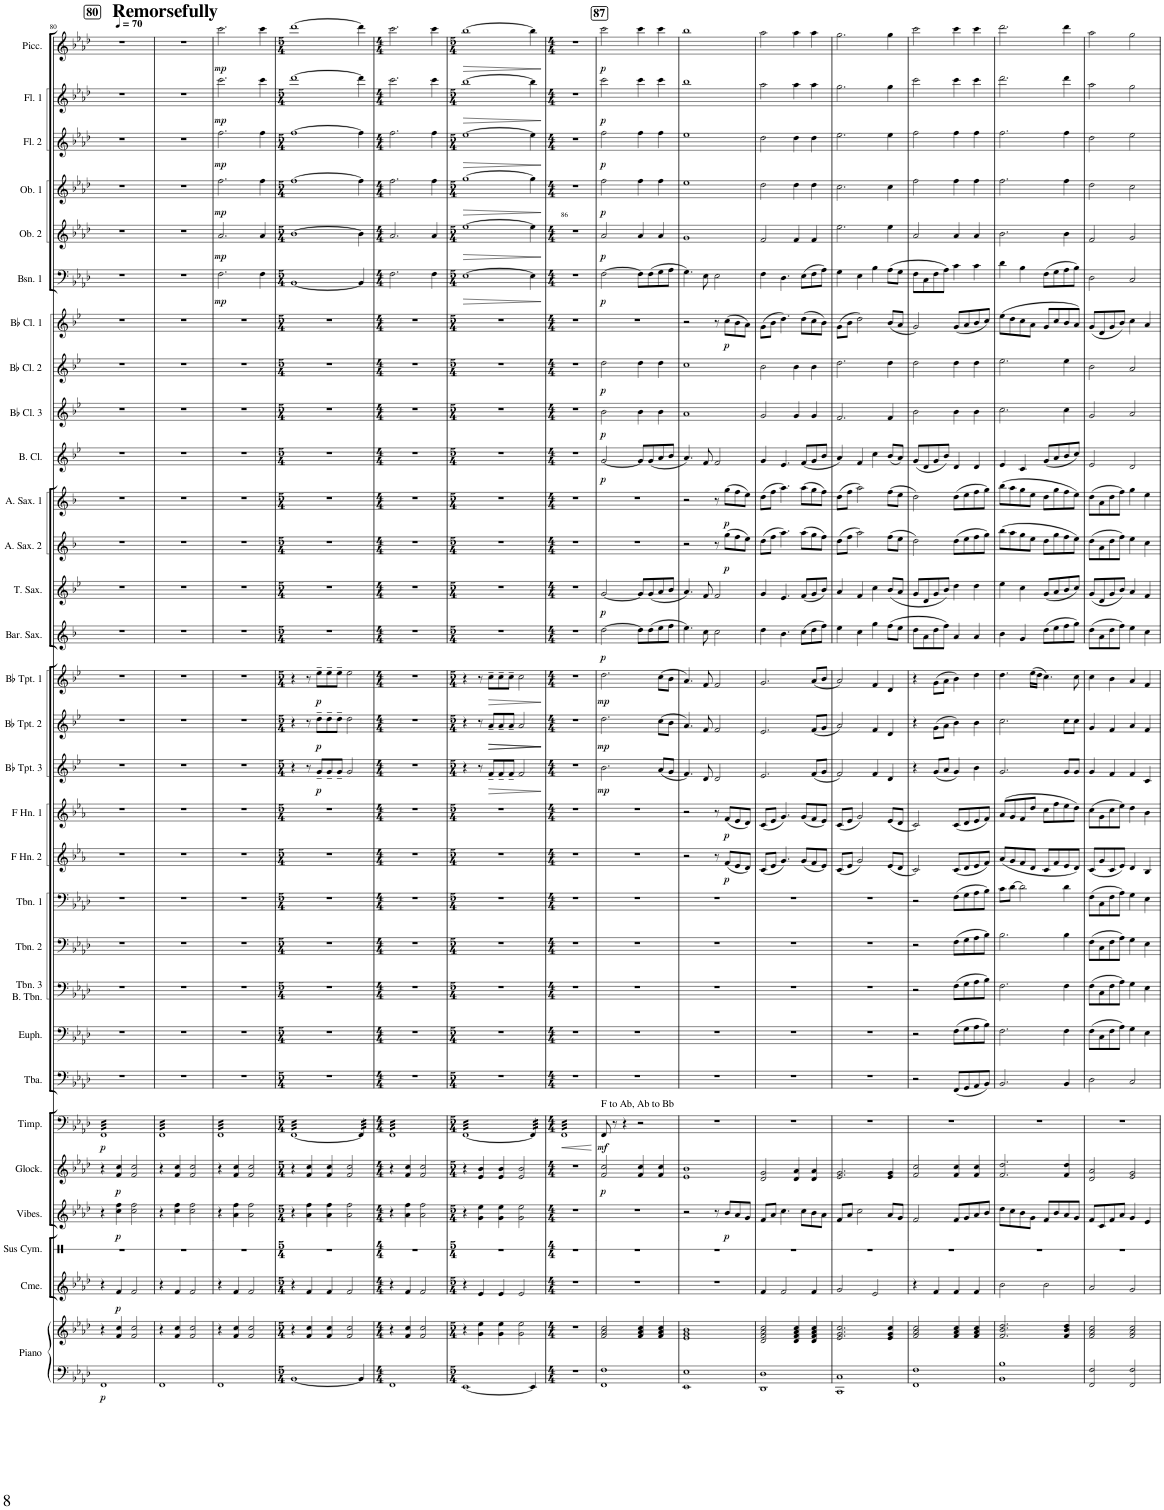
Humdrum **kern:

**kern	**kern	**dynam	**kern	**dynam	**kern	**kern	**dynam	**kern	**dynam	**kern	**dynam	**kern	**kern	**kern	**kern	**kern	**kern	**dynam	**kern	**dynam	**kern	**dynam	**kern	**dynam	**kern	**dynam	**kern	**dynam	**kern	**dynam	**kern	**dynam	**kern	**dynam	**kern	**dynam	**kern	**dynam	**kern	**dynam	**kern	**dynam	**kern	**dynam	**kern	**dynam	**kern	**dynam	**kern	**dynam	**kern	**dynam	**kern	**dynam
*part30	*part30	*part30	*part29	*part29	*part28	*part27	*part27	*part26	*part26	*part25	*part25	*part24	*part23	*part22	*part21	*part20	*part19	*part19	*part18	*part18	*part17	*part17	*part16	*part16	*part15	*part15	*part14	*part14	*part13	*part13	*part12	*part12	*part11	*part11	*part10	*part10	*part9	*part9	*part8	*part8	*part7	*part7	*part6	*part6	*part5	*part5	*part4	*part4	*part3	*part3	*part2	*part2	*part1	*part1
*staff31	*staff30	*staff30/31	*staff29	*staff29	*staff28	*staff27	*staff27	*staff26	*staff26	*staff25	*staff25	*staff24	*staff23	*staff22	*staff21	*staff20	*staff19	*staff19	*staff18	*staff18	*staff17	*staff17	*staff16	*staff16	*staff15	*staff15	*staff14	*staff14	*staff13	*staff13	*staff12	*staff12	*staff11	*staff11	*staff10	*staff10	*staff9	*staff9	*staff8	*staff8	*staff7	*staff7	*staff6	*staff6	*staff5	*staff5	*staff4	*staff4	*staff3	*staff3	*staff2	*staff2	*staff1	*staff1
*I"Piano	*	*	*I"Chimes	*	*I"Suspended Cymbal	*I"Vibraphone	*	*I"Glockenspiel	*	*I"Timpani	*	*I"Tuba	*I"Euphonium	*I"Trombone 3 &amp; Bass Trombone	*I"Trombone 2	*I"Trombone 1	*I"F Horn 2	*	*I"F Horn 1	*	*I"Bb Trumpet 3	*	*I"Bb Trumpet 2	*	*I"Bb Trumpet 1	*	*I"Baritone Saxophone	*	*I"Tenor Saxophone	*	*I"Alto Saxophone 2	*	*I"Alto Saxophone 1	*	*I"Bass Clarinet	*	*I"Bb Clarinet 3	*	*I"Bb Clarinet 2	*	*I"Bb Clarinet 1	*	*I"Bassoon 1	*	*I"Oboe 2	*	*I"Oboe 1	*	*I"Flute 2	*	*I"Flute 1	*	*I"Piccolo	*
*I'Piano	*	*	*I'Cme.	*	*I'Sus Cym.	*	*	*I'Glock.	*	*I'Timp.	*	*I'Tba.	*I'Euph.	*I'Tbn. 3 B. Tbn.	*I'Tbn. 2	*I'Tbn. 1	*I'F Hn. 2	*	*I'F Hn. 1	*	*I'Bb Tpt. 3	*	*I'Bb Tpt. 2	*	*I'Bb Tpt. 1	*	*I'Bar. Sax.	*	*I'T. Sax.	*	*I'A. Sax. 2	*	*I'A. Sax. 1	*	*I'B. Cl.	*	*I'Bb Cl. 3	*	*I'Bb Cl. 2	*	*I'Bb Cl. 1	*	*I'Bsn. 1	*	*I'Ob. 2	*	*I'Ob. 1	*	*I'Fl. 2	*	*I'Fl. 1	*	*I'Picc.	*
!!LO:PB:g=z
*clefF4	*clefG2	*	*clefG2	*	*clefX	*clefG2	*	*clefG2	*	*clefF4	*	*clefF4	*clefF4	*clefF4	*clefF4	*clefF4	*clefG2	*	*clefG2	*	*clefG2	*	*clefG2	*	*clefG2	*	*clefG2	*	*clefG2	*	*clefG2	*	*clefG2	*	*clefG2	*	*clefG2	*	*clefG2	*	*clefG2	*	*clefF4	*	*clefG2	*	*clefG2	*	*clefG2	*	*clefG2	*	*clefG2	*
*	*	*	*	*	*	*	*	*Trd-14c-24	*	*	*	*	*	*	*	*	*Trd4c7	*	*Trd4c7	*	*Trd1c2	*	*Trd1c2	*	*Trd1c2	*	*Trd12c21	*	*Trd8c14	*	*Trd5c9	*	*Trd5c9	*	*Trd8c14	*	*Trd1c2	*	*Trd1c2	*	*Trd1c2	*	*	*	*	*	*	*	*	*	*	*	*Trd-7c-12	*
*k[b-e-a-d-]	*k[b-e-a-d-]	*	*k[b-e-a-d-]	*	*k[]	*k[b-e-a-d-]	*	*k[b-e-a-d-]	*	*k[b-e-a-d-]	*	*k[b-e-a-d-]	*k[b-e-a-d-]	*k[b-e-a-d-]	*k[b-e-a-d-]	*k[b-e-a-d-]	*k[b-e-a-]	*	*k[b-e-a-]	*	*k[b-e-]	*	*k[b-e-]	*	*k[b-e-]	*	*k[b-]	*	*k[b-e-]	*	*k[b-]	*	*k[b-]	*	*k[b-e-]	*	*k[b-e-]	*	*k[b-e-]	*	*k[b-e-]	*	*k[b-e-a-d-]	*	*k[b-e-a-d-]	*	*k[b-e-a-d-]	*	*k[b-e-a-d-]	*	*k[b-e-a-d-]	*	*k[b-e-a-d-]	*
*M4/4	*M4/4	*	*M4/4	*	*M4/4	*M4/4	*	*M4/4	*	*M4/4	*	*M4/4	*M4/4	*M4/4	*M4/4	*M4/4	*M4/4	*	*M4/4	*	*M4/4	*	*M4/4	*	*M4/4	*	*M4/4	*	*M4/4	*	*M4/4	*	*M4/4	*	*M4/4	*	*M4/4	*	*M4/4	*	*M4/4	*	*M4/4	*	*M4/4	*	*M4/4	*	*M4/4	*	*M4/4	*	*M4/4	*
*MM70	*MM70	*	*MM70	*	*MM70	*MM70	*	*MM70	*	*MM70	*	*MM70	*MM70	*MM70	*MM70	*MM70	*MM70	*	*MM70	*	*MM70	*	*MM70	*	*MM70	*	*MM70	*	*MM70	*	*MM70	*	*MM70	*	*MM70	*	*MM70	*	*MM70	*	*MM70	*	*MM70	*	*MM70	*	*MM70	*	*MM70	*	*MM70	*	*MM70	*
!!LO:REH:place=s1:a:B:cj:fs=14:t=80
=80	=80	=80	=80	=80	=80	=80	=80	=80	=80	=80	=80	=80	=80	=80	=80	=80	=80	=80	=80	=80	=80	=80	=80	=80	=80	=80	=80	=80	=80	=80	=80	=80	=80	=80	=80	=80	=80	=80	=80	=80	=80	=80	=80	=80	=80	=80	=80	=80	=80	=80	=80	=80	=80	=80
!	!	!	!	!	!	!	!	!	!	!	!	!	!	!	!	!	!	!	!	!	!	!	!	!	!	!	!	!	!	!	!	!	!	!	!	!	!	!	!	!	!	!	!	!	!	!	!	!	!	!	!	!	!LO:TX:a:B:t=Remorsefully	!
!	!	!LO:DY:b=2	!	!	!	!	!	!	!	!	!LO:DY:b	!	!	!	!	!	!	!	!	!	!	!	!	!	!	!	!	!	!	!	!	!	!	!	!	!	!	!	!	!	!	!	!	!	!	!	!	!	!	!	!	!	!	!
*	*	*	*	*	*	*	*	*	*	*tremolo	*	*	*	*	*	*	*	*	*	*	*	*	*	*	*	*	*	*	*	*	*	*	*	*	*	*	*	*	*	*	*	*	*	*	*	*	*	*	*	*	*	*	*	*
1FF	4r	p	4r	.	1r	4r	.	4r	.	32FFLLL	p	1r	1r	1r	1r	1r	1r	.	1r	.	1r	.	1r	.	1r	.	1r	.	1r	.	1r	.	1r	.	1r	.	1r	.	1r	.	1r	.	1r	.	1r	.	1r	.	1r	.	1r	.	1r	.
.	.	.	.	.	.	.	.	.	.	32FF	.	.	.	.	.	.	.	.	.	.	.	.	.	.	.	.	.	.	.	.	.	.	.	.	.	.	.	.	.	.	.	.	.	.	.	.	.	.	.	.	.	.	.	.
.	.	.	.	.	.	.	.	.	.	32FF	.	.	.	.	.	.	.	.	.	.	.	.	.	.	.	.	.	.	.	.	.	.	.	.	.	.	.	.	.	.	.	.	.	.	.	.	.	.	.	.	.	.	.	.
.	.	.	.	.	.	.	.	.	.	32FF	.	.	.	.	.	.	.	.	.	.	.	.	.	.	.	.	.	.	.	.	.	.	.	.	.	.	.	.	.	.	.	.	.	.	.	.	.	.	.	.	.	.	.	.
.	.	.	.	.	.	.	.	.	.	32FF	.	.	.	.	.	.	.	.	.	.	.	.	.	.	.	.	.	.	.	.	.	.	.	.	.	.	.	.	.	.	.	.	.	.	.	.	.	.	.	.	.	.	.	.
.	.	.	.	.	.	.	.	.	.	32FF	.	.	.	.	.	.	.	.	.	.	.	.	.	.	.	.	.	.	.	.	.	.	.	.	.	.	.	.	.	.	.	.	.	.	.	.	.	.	.	.	.	.	.	.
.	.	.	.	.	.	.	.	.	.	32FF	.	.	.	.	.	.	.	.	.	.	.	.	.	.	.	.	.	.	.	.	.	.	.	.	.	.	.	.	.	.	.	.	.	.	.	.	.	.	.	.	.	.	.	.
.	.	.	.	.	.	.	.	.	.	32FF	.	.	.	.	.	.	.	.	.	.	.	.	.	.	.	.	.	.	.	.	.	.	.	.	.	.	.	.	.	.	.	.	.	.	.	.	.	.	.	.	.	.	.	.
!	!	!	!	!LO:DY:b	!	!	!LO:DY:b	!	!LO:DY:b	!	!	!	!	!	!	!	!	!	!	!	!	!	!	!	!	!	!	!	!	!	!	!	!	!	!	!	!	!	!	!	!	!	!	!	!	!	!	!	!	!	!	!	!	!
.	4f/ 4cc/	.	4f/	p	.	4cc\ 4ff\	p	4f/ 4cc/	p	32FF	.	.	.	.	.	.	.	.	.	.	.	.	.	.	.	.	.	.	.	.	.	.	.	.	.	.	.	.	.	.	.	.	.	.	.	.	.	.	.	.	.	.	.	.
.	.	.	.	.	.	.	.	.	.	32FF	.	.	.	.	.	.	.	.	.	.	.	.	.	.	.	.	.	.	.	.	.	.	.	.	.	.	.	.	.	.	.	.	.	.	.	.	.	.	.	.	.	.	.	.
.	.	.	.	.	.	.	.	.	.	32FF	.	.	.	.	.	.	.	.	.	.	.	.	.	.	.	.	.	.	.	.	.	.	.	.	.	.	.	.	.	.	.	.	.	.	.	.	.	.	.	.	.	.	.	.
.	.	.	.	.	.	.	.	.	.	32FF	.	.	.	.	.	.	.	.	.	.	.	.	.	.	.	.	.	.	.	.	.	.	.	.	.	.	.	.	.	.	.	.	.	.	.	.	.	.	.	.	.	.	.	.
.	.	.	.	.	.	.	.	.	.	32FF	.	.	.	.	.	.	.	.	.	.	.	.	.	.	.	.	.	.	.	.	.	.	.	.	.	.	.	.	.	.	.	.	.	.	.	.	.	.	.	.	.	.	.	.
.	.	.	.	.	.	.	.	.	.	32FF	.	.	.	.	.	.	.	.	.	.	.	.	.	.	.	.	.	.	.	.	.	.	.	.	.	.	.	.	.	.	.	.	.	.	.	.	.	.	.	.	.	.	.	.
.	.	.	.	.	.	.	.	.	.	32FF	.	.	.	.	.	.	.	.	.	.	.	.	.	.	.	.	.	.	.	.	.	.	.	.	.	.	.	.	.	.	.	.	.	.	.	.	.	.	.	.	.	.	.	.
.	.	.	.	.	.	.	.	.	.	32FF	.	.	.	.	.	.	.	.	.	.	.	.	.	.	.	.	.	.	.	.	.	.	.	.	.	.	.	.	.	.	.	.	.	.	.	.	.	.	.	.	.	.	.	.
.	2f/ 2cc/	.	2f/	.	.	2cc\ 2ff\	.	2f/ 2cc/	.	32FF	.	.	.	.	.	.	.	.	.	.	.	.	.	.	.	.	.	.	.	.	.	.	.	.	.	.	.	.	.	.	.	.	.	.	.	.	.	.	.	.	.	.	.	.
.	.	.	.	.	.	.	.	.	.	32FF	.	.	.	.	.	.	.	.	.	.	.	.	.	.	.	.	.	.	.	.	.	.	.	.	.	.	.	.	.	.	.	.	.	.	.	.	.	.	.	.	.	.	.	.
.	.	.	.	.	.	.	.	.	.	32FF	.	.	.	.	.	.	.	.	.	.	.	.	.	.	.	.	.	.	.	.	.	.	.	.	.	.	.	.	.	.	.	.	.	.	.	.	.	.	.	.	.	.	.	.
.	.	.	.	.	.	.	.	.	.	32FF	.	.	.	.	.	.	.	.	.	.	.	.	.	.	.	.	.	.	.	.	.	.	.	.	.	.	.	.	.	.	.	.	.	.	.	.	.	.	.	.	.	.	.	.
.	.	.	.	.	.	.	.	.	.	32FF	.	.	.	.	.	.	.	.	.	.	.	.	.	.	.	.	.	.	.	.	.	.	.	.	.	.	.	.	.	.	.	.	.	.	.	.	.	.	.	.	.	.	.	.
.	.	.	.	.	.	.	.	.	.	32FF	.	.	.	.	.	.	.	.	.	.	.	.	.	.	.	.	.	.	.	.	.	.	.	.	.	.	.	.	.	.	.	.	.	.	.	.	.	.	.	.	.	.	.	.
.	.	.	.	.	.	.	.	.	.	32FF	.	.	.	.	.	.	.	.	.	.	.	.	.	.	.	.	.	.	.	.	.	.	.	.	.	.	.	.	.	.	.	.	.	.	.	.	.	.	.	.	.	.	.	.
.	.	.	.	.	.	.	.	.	.	32FF	.	.	.	.	.	.	.	.	.	.	.	.	.	.	.	.	.	.	.	.	.	.	.	.	.	.	.	.	.	.	.	.	.	.	.	.	.	.	.	.	.	.	.	.
.	.	.	.	.	.	.	.	.	.	32FF	.	.	.	.	.	.	.	.	.	.	.	.	.	.	.	.	.	.	.	.	.	.	.	.	.	.	.	.	.	.	.	.	.	.	.	.	.	.	.	.	.	.	.	.
.	.	.	.	.	.	.	.	.	.	32FF	.	.	.	.	.	.	.	.	.	.	.	.	.	.	.	.	.	.	.	.	.	.	.	.	.	.	.	.	.	.	.	.	.	.	.	.	.	.	.	.	.	.	.	.
.	.	.	.	.	.	.	.	.	.	32FF	.	.	.	.	.	.	.	.	.	.	.	.	.	.	.	.	.	.	.	.	.	.	.	.	.	.	.	.	.	.	.	.	.	.	.	.	.	.	.	.	.	.	.	.
.	.	.	.	.	.	.	.	.	.	32FF	.	.	.	.	.	.	.	.	.	.	.	.	.	.	.	.	.	.	.	.	.	.	.	.	.	.	.	.	.	.	.	.	.	.	.	.	.	.	.	.	.	.	.	.
.	.	.	.	.	.	.	.	.	.	32FF	.	.	.	.	.	.	.	.	.	.	.	.	.	.	.	.	.	.	.	.	.	.	.	.	.	.	.	.	.	.	.	.	.	.	.	.	.	.	.	.	.	.	.	.
.	.	.	.	.	.	.	.	.	.	32FF	.	.	.	.	.	.	.	.	.	.	.	.	.	.	.	.	.	.	.	.	.	.	.	.	.	.	.	.	.	.	.	.	.	.	.	.	.	.	.	.	.	.	.	.
.	.	.	.	.	.	.	.	.	.	32FF	.	.	.	.	.	.	.	.	.	.	.	.	.	.	.	.	.	.	.	.	.	.	.	.	.	.	.	.	.	.	.	.	.	.	.	.	.	.	.	.	.	.	.	.
.	.	.	.	.	.	.	.	.	.	32FFJJJ	.	.	.	.	.	.	.	.	.	.	.	.	.	.	.	.	.	.	.	.	.	.	.	.	.	.	.	.	.	.	.	.	.	.	.	.	.	.	.	.	.	.	.	.
=81	=81	=81	=81	=81	=81	=81	=81	=81	=81	=81	=81	=81	=81	=81	=81	=81	=81	=81	=81	=81	=81	=81	=81	=81	=81	=81	=81	=81	=81	=81	=81	=81	=81	=81	=81	=81	=81	=81	=81	=81	=81	=81	=81	=81	=81	=81	=81	=81	=81	=81	=81	=81	=81	=81
1FF	4r	.	4r	.	1r	4r	.	4r	.	32FFLLL	.	1r	1r	1r	1r	1r	1r	.	1r	.	1r	.	1r	.	1r	.	1r	.	1r	.	1r	.	1r	.	1r	.	1r	.	1r	.	1r	.	1r	.	1r	.	1r	.	1r	.	1r	.	1r	.
.	.	.	.	.	.	.	.	.	.	32FF	.	.	.	.	.	.	.	.	.	.	.	.	.	.	.	.	.	.	.	.	.	.	.	.	.	.	.	.	.	.	.	.	.	.	.	.	.	.	.	.	.	.	.	.
.	.	.	.	.	.	.	.	.	.	32FF	.	.	.	.	.	.	.	.	.	.	.	.	.	.	.	.	.	.	.	.	.	.	.	.	.	.	.	.	.	.	.	.	.	.	.	.	.	.	.	.	.	.	.	.
.	.	.	.	.	.	.	.	.	.	32FF	.	.	.	.	.	.	.	.	.	.	.	.	.	.	.	.	.	.	.	.	.	.	.	.	.	.	.	.	.	.	.	.	.	.	.	.	.	.	.	.	.	.	.	.
.	.	.	.	.	.	.	.	.	.	32FF	.	.	.	.	.	.	.	.	.	.	.	.	.	.	.	.	.	.	.	.	.	.	.	.	.	.	.	.	.	.	.	.	.	.	.	.	.	.	.	.	.	.	.	.
.	.	.	.	.	.	.	.	.	.	32FF	.	.	.	.	.	.	.	.	.	.	.	.	.	.	.	.	.	.	.	.	.	.	.	.	.	.	.	.	.	.	.	.	.	.	.	.	.	.	.	.	.	.	.	.
.	.	.	.	.	.	.	.	.	.	32FF	.	.	.	.	.	.	.	.	.	.	.	.	.	.	.	.	.	.	.	.	.	.	.	.	.	.	.	.	.	.	.	.	.	.	.	.	.	.	.	.	.	.	.	.
.	.	.	.	.	.	.	.	.	.	32FF	.	.	.	.	.	.	.	.	.	.	.	.	.	.	.	.	.	.	.	.	.	.	.	.	.	.	.	.	.	.	.	.	.	.	.	.	.	.	.	.	.	.	.	.
.	4f/ 4cc/	.	4f/	.	.	4cc\ 4ff\	.	4f/ 4cc/	.	32FF	.	.	.	.	.	.	.	.	.	.	.	.	.	.	.	.	.	.	.	.	.	.	.	.	.	.	.	.	.	.	.	.	.	.	.	.	.	.	.	.	.	.	.	.
.	.	.	.	.	.	.	.	.	.	32FF	.	.	.	.	.	.	.	.	.	.	.	.	.	.	.	.	.	.	.	.	.	.	.	.	.	.	.	.	.	.	.	.	.	.	.	.	.	.	.	.	.	.	.	.
.	.	.	.	.	.	.	.	.	.	32FF	.	.	.	.	.	.	.	.	.	.	.	.	.	.	.	.	.	.	.	.	.	.	.	.	.	.	.	.	.	.	.	.	.	.	.	.	.	.	.	.	.	.	.	.
.	.	.	.	.	.	.	.	.	.	32FF	.	.	.	.	.	.	.	.	.	.	.	.	.	.	.	.	.	.	.	.	.	.	.	.	.	.	.	.	.	.	.	.	.	.	.	.	.	.	.	.	.	.	.	.
.	.	.	.	.	.	.	.	.	.	32FF	.	.	.	.	.	.	.	.	.	.	.	.	.	.	.	.	.	.	.	.	.	.	.	.	.	.	.	.	.	.	.	.	.	.	.	.	.	.	.	.	.	.	.	.
.	.	.	.	.	.	.	.	.	.	32FF	.	.	.	.	.	.	.	.	.	.	.	.	.	.	.	.	.	.	.	.	.	.	.	.	.	.	.	.	.	.	.	.	.	.	.	.	.	.	.	.	.	.	.	.
.	.	.	.	.	.	.	.	.	.	32FF	.	.	.	.	.	.	.	.	.	.	.	.	.	.	.	.	.	.	.	.	.	.	.	.	.	.	.	.	.	.	.	.	.	.	.	.	.	.	.	.	.	.	.	.
.	.	.	.	.	.	.	.	.	.	32FF	.	.	.	.	.	.	.	.	.	.	.	.	.	.	.	.	.	.	.	.	.	.	.	.	.	.	.	.	.	.	.	.	.	.	.	.	.	.	.	.	.	.	.	.
.	2f/ 2cc/	.	2f/	.	.	2cc\ 2ff\	.	2f/ 2cc/	.	32FF	.	.	.	.	.	.	.	.	.	.	.	.	.	.	.	.	.	.	.	.	.	.	.	.	.	.	.	.	.	.	.	.	.	.	.	.	.	.	.	.	.	.	.	.
.	.	.	.	.	.	.	.	.	.	32FF	.	.	.	.	.	.	.	.	.	.	.	.	.	.	.	.	.	.	.	.	.	.	.	.	.	.	.	.	.	.	.	.	.	.	.	.	.	.	.	.	.	.	.	.
.	.	.	.	.	.	.	.	.	.	32FF	.	.	.	.	.	.	.	.	.	.	.	.	.	.	.	.	.	.	.	.	.	.	.	.	.	.	.	.	.	.	.	.	.	.	.	.	.	.	.	.	.	.	.	.
.	.	.	.	.	.	.	.	.	.	32FF	.	.	.	.	.	.	.	.	.	.	.	.	.	.	.	.	.	.	.	.	.	.	.	.	.	.	.	.	.	.	.	.	.	.	.	.	.	.	.	.	.	.	.	.
.	.	.	.	.	.	.	.	.	.	32FF	.	.	.	.	.	.	.	.	.	.	.	.	.	.	.	.	.	.	.	.	.	.	.	.	.	.	.	.	.	.	.	.	.	.	.	.	.	.	.	.	.	.	.	.
.	.	.	.	.	.	.	.	.	.	32FF	.	.	.	.	.	.	.	.	.	.	.	.	.	.	.	.	.	.	.	.	.	.	.	.	.	.	.	.	.	.	.	.	.	.	.	.	.	.	.	.	.	.	.	.
.	.	.	.	.	.	.	.	.	.	32FF	.	.	.	.	.	.	.	.	.	.	.	.	.	.	.	.	.	.	.	.	.	.	.	.	.	.	.	.	.	.	.	.	.	.	.	.	.	.	.	.	.	.	.	.
.	.	.	.	.	.	.	.	.	.	32FF	.	.	.	.	.	.	.	.	.	.	.	.	.	.	.	.	.	.	.	.	.	.	.	.	.	.	.	.	.	.	.	.	.	.	.	.	.	.	.	.	.	.	.	.
.	.	.	.	.	.	.	.	.	.	32FF	.	.	.	.	.	.	.	.	.	.	.	.	.	.	.	.	.	.	.	.	.	.	.	.	.	.	.	.	.	.	.	.	.	.	.	.	.	.	.	.	.	.	.	.
.	.	.	.	.	.	.	.	.	.	32FF	.	.	.	.	.	.	.	.	.	.	.	.	.	.	.	.	.	.	.	.	.	.	.	.	.	.	.	.	.	.	.	.	.	.	.	.	.	.	.	.	.	.	.	.
.	.	.	.	.	.	.	.	.	.	32FF	.	.	.	.	.	.	.	.	.	.	.	.	.	.	.	.	.	.	.	.	.	.	.	.	.	.	.	.	.	.	.	.	.	.	.	.	.	.	.	.	.	.	.	.
.	.	.	.	.	.	.	.	.	.	32FF	.	.	.	.	.	.	.	.	.	.	.	.	.	.	.	.	.	.	.	.	.	.	.	.	.	.	.	.	.	.	.	.	.	.	.	.	.	.	.	.	.	.	.	.
.	.	.	.	.	.	.	.	.	.	32FF	.	.	.	.	.	.	.	.	.	.	.	.	.	.	.	.	.	.	.	.	.	.	.	.	.	.	.	.	.	.	.	.	.	.	.	.	.	.	.	.	.	.	.	.
.	.	.	.	.	.	.	.	.	.	32FF	.	.	.	.	.	.	.	.	.	.	.	.	.	.	.	.	.	.	.	.	.	.	.	.	.	.	.	.	.	.	.	.	.	.	.	.	.	.	.	.	.	.	.	.
.	.	.	.	.	.	.	.	.	.	32FF	.	.	.	.	.	.	.	.	.	.	.	.	.	.	.	.	.	.	.	.	.	.	.	.	.	.	.	.	.	.	.	.	.	.	.	.	.	.	.	.	.	.	.	.
.	.	.	.	.	.	.	.	.	.	32FFJJJ	.	.	.	.	.	.	.	.	.	.	.	.	.	.	.	.	.	.	.	.	.	.	.	.	.	.	.	.	.	.	.	.	.	.	.	.	.	.	.	.	.	.	.	.
=82	=82	=82	=82	=82	=82	=82	=82	=82	=82	=82	=82	=82	=82	=82	=82	=82	=82	=82	=82	=82	=82	=82	=82	=82	=82	=82	=82	=82	=82	=82	=82	=82	=82	=82	=82	=82	=82	=82	=82	=82	=82	=82	=82	=82	=82	=82	=82	=82	=82	=82	=82	=82	=82	=82
!	!	!	!	!	!	!	!	!	!	!	!	!	!	!	!	!	!	!	!	!	!	!	!	!	!	!	!	!	!	!	!	!	!	!	!	!	!	!	!	!	!	!	!	!LO:DY:b	!	!LO:DY:b	!	!LO:DY:b	!	!LO:DY:b	!	!LO:DY:b	!	!LO:DY:b
1FF	4r	.	4r	.	1r	4r	.	4r	.	32FFLLL	.	1r	1r	1r	1r	1r	1r	.	1r	.	1r	.	1r	.	1r	.	1r	.	1r	.	1r	.	1r	.	1r	.	1r	.	1r	.	1r	.	2.F\	mp	2.a-/	mp	2.ff\	mp	2.ff\	mp	2.ccc\	mp	2.ccc\	mp
.	.	.	.	.	.	.	.	.	.	32FF	.	.	.	.	.	.	.	.	.	.	.	.	.	.	.	.	.	.	.	.	.	.	.	.	.	.	.	.	.	.	.	.	.	.	.	.	.	.	.	.	.	.	.	.
.	.	.	.	.	.	.	.	.	.	32FF	.	.	.	.	.	.	.	.	.	.	.	.	.	.	.	.	.	.	.	.	.	.	.	.	.	.	.	.	.	.	.	.	.	.	.	.	.	.	.	.	.	.	.	.
.	.	.	.	.	.	.	.	.	.	32FF	.	.	.	.	.	.	.	.	.	.	.	.	.	.	.	.	.	.	.	.	.	.	.	.	.	.	.	.	.	.	.	.	.	.	.	.	.	.	.	.	.	.	.	.
.	.	.	.	.	.	.	.	.	.	32FF	.	.	.	.	.	.	.	.	.	.	.	.	.	.	.	.	.	.	.	.	.	.	.	.	.	.	.	.	.	.	.	.	.	.	.	.	.	.	.	.	.	.	.	.
.	.	.	.	.	.	.	.	.	.	32FF	.	.	.	.	.	.	.	.	.	.	.	.	.	.	.	.	.	.	.	.	.	.	.	.	.	.	.	.	.	.	.	.	.	.	.	.	.	.	.	.	.	.	.	.
.	.	.	.	.	.	.	.	.	.	32FF	.	.	.	.	.	.	.	.	.	.	.	.	.	.	.	.	.	.	.	.	.	.	.	.	.	.	.	.	.	.	.	.	.	.	.	.	.	.	.	.	.	.	.	.
.	.	.	.	.	.	.	.	.	.	32FF	.	.	.	.	.	.	.	.	.	.	.	.	.	.	.	.	.	.	.	.	.	.	.	.	.	.	.	.	.	.	.	.	.	.	.	.	.	.	.	.	.	.	.	.
.	4f/ 4cc/	.	4f/	.	.	4a-\ 4ff\	.	4f/ 4cc/	.	32FF	.	.	.	.	.	.	.	.	.	.	.	.	.	.	.	.	.	.	.	.	.	.	.	.	.	.	.	.	.	.	.	.	.	.	.	.	.	.	.	.	.	.	.	.
.	.	.	.	.	.	.	.	.	.	32FF	.	.	.	.	.	.	.	.	.	.	.	.	.	.	.	.	.	.	.	.	.	.	.	.	.	.	.	.	.	.	.	.	.	.	.	.	.	.	.	.	.	.	.	.
.	.	.	.	.	.	.	.	.	.	32FF	.	.	.	.	.	.	.	.	.	.	.	.	.	.	.	.	.	.	.	.	.	.	.	.	.	.	.	.	.	.	.	.	.	.	.	.	.	.	.	.	.	.	.	.
.	.	.	.	.	.	.	.	.	.	32FF	.	.	.	.	.	.	.	.	.	.	.	.	.	.	.	.	.	.	.	.	.	.	.	.	.	.	.	.	.	.	.	.	.	.	.	.	.	.	.	.	.	.	.	.
.	.	.	.	.	.	.	.	.	.	32FF	.	.	.	.	.	.	.	.	.	.	.	.	.	.	.	.	.	.	.	.	.	.	.	.	.	.	.	.	.	.	.	.	.	.	.	.	.	.	.	.	.	.	.	.
.	.	.	.	.	.	.	.	.	.	32FF	.	.	.	.	.	.	.	.	.	.	.	.	.	.	.	.	.	.	.	.	.	.	.	.	.	.	.	.	.	.	.	.	.	.	.	.	.	.	.	.	.	.	.	.
.	.	.	.	.	.	.	.	.	.	32FF	.	.	.	.	.	.	.	.	.	.	.	.	.	.	.	.	.	.	.	.	.	.	.	.	.	.	.	.	.	.	.	.	.	.	.	.	.	.	.	.	.	.	.	.
.	.	.	.	.	.	.	.	.	.	32FF	.	.	.	.	.	.	.	.	.	.	.	.	.	.	.	.	.	.	.	.	.	.	.	.	.	.	.	.	.	.	.	.	.	.	.	.	.	.	.	.	.	.	.	.
.	2f/ 2cc/	.	2f/	.	.	2a-\ 2ff\	.	2f/ 2cc/	.	32FF	.	.	.	.	.	.	.	.	.	.	.	.	.	.	.	.	.	.	.	.	.	.	.	.	.	.	.	.	.	.	.	.	.	.	.	.	.	.	.	.	.	.	.	.
.	.	.	.	.	.	.	.	.	.	32FF	.	.	.	.	.	.	.	.	.	.	.	.	.	.	.	.	.	.	.	.	.	.	.	.	.	.	.	.	.	.	.	.	.	.	.	.	.	.	.	.	.	.	.	.
.	.	.	.	.	.	.	.	.	.	32FF	.	.	.	.	.	.	.	.	.	.	.	.	.	.	.	.	.	.	.	.	.	.	.	.	.	.	.	.	.	.	.	.	.	.	.	.	.	.	.	.	.	.	.	.
.	.	.	.	.	.	.	.	.	.	32FF	.	.	.	.	.	.	.	.	.	.	.	.	.	.	.	.	.	.	.	.	.	.	.	.	.	.	.	.	.	.	.	.	.	.	.	.	.	.	.	.	.	.	.	.
.	.	.	.	.	.	.	.	.	.	32FF	.	.	.	.	.	.	.	.	.	.	.	.	.	.	.	.	.	.	.	.	.	.	.	.	.	.	.	.	.	.	.	.	.	.	.	.	.	.	.	.	.	.	.	.
.	.	.	.	.	.	.	.	.	.	32FF	.	.	.	.	.	.	.	.	.	.	.	.	.	.	.	.	.	.	.	.	.	.	.	.	.	.	.	.	.	.	.	.	.	.	.	.	.	.	.	.	.	.	.	.
.	.	.	.	.	.	.	.	.	.	32FF	.	.	.	.	.	.	.	.	.	.	.	.	.	.	.	.	.	.	.	.	.	.	.	.	.	.	.	.	.	.	.	.	.	.	.	.	.	.	.	.	.	.	.	.
.	.	.	.	.	.	.	.	.	.	32FF	.	.	.	.	.	.	.	.	.	.	.	.	.	.	.	.	.	.	.	.	.	.	.	.	.	.	.	.	.	.	.	.	.	.	.	.	.	.	.	.	.	.	.	.
.	.	.	.	.	.	.	.	.	.	32FF	.	.	.	.	.	.	.	.	.	.	.	.	.	.	.	.	.	.	.	.	.	.	.	.	.	.	.	.	.	.	.	.	4F\	.	4a-/	.	4ff\	.	4ff\	.	4ccc\	.	4ccc\	.
.	.	.	.	.	.	.	.	.	.	32FF	.	.	.	.	.	.	.	.	.	.	.	.	.	.	.	.	.	.	.	.	.	.	.	.	.	.	.	.	.	.	.	.	.	.	.	.	.	.	.	.	.	.	.	.
.	.	.	.	.	.	.	.	.	.	32FF	.	.	.	.	.	.	.	.	.	.	.	.	.	.	.	.	.	.	.	.	.	.	.	.	.	.	.	.	.	.	.	.	.	.	.	.	.	.	.	.	.	.	.	.
.	.	.	.	.	.	.	.	.	.	32FF	.	.	.	.	.	.	.	.	.	.	.	.	.	.	.	.	.	.	.	.	.	.	.	.	.	.	.	.	.	.	.	.	.	.	.	.	.	.	.	.	.	.	.	.
.	.	.	.	.	.	.	.	.	.	32FF	.	.	.	.	.	.	.	.	.	.	.	.	.	.	.	.	.	.	.	.	.	.	.	.	.	.	.	.	.	.	.	.	.	.	.	.	.	.	.	.	.	.	.	.
.	.	.	.	.	.	.	.	.	.	32FF	.	.	.	.	.	.	.	.	.	.	.	.	.	.	.	.	.	.	.	.	.	.	.	.	.	.	.	.	.	.	.	.	.	.	.	.	.	.	.	.	.	.	.	.
.	.	.	.	.	.	.	.	.	.	32FF	.	.	.	.	.	.	.	.	.	.	.	.	.	.	.	.	.	.	.	.	.	.	.	.	.	.	.	.	.	.	.	.	.	.	.	.	.	.	.	.	.	.	.	.
.	.	.	.	.	.	.	.	.	.	32FFJJJ	.	.	.	.	.	.	.	.	.	.	.	.	.	.	.	.	.	.	.	.	.	.	.	.	.	.	.	.	.	.	.	.	.	.	.	.	.	.	.	.	.	.	.	.
=83	=83	=83	=83	=83	=83	=83	=83	=83	=83	=83	=83	=83	=83	=83	=83	=83	=83	=83	=83	=83	=83	=83	=83	=83	=83	=83	=83	=83	=83	=83	=83	=83	=83	=83	=83	=83	=83	=83	=83	=83	=83	=83	=83	=83	=83	=83	=83	=83	=83	=83	=83	=83	=83	=83
*M5/4	*M5/4	*	*M5/4	*	*M5/4	*M5/4	*	*M5/4	*	*M5/4	*	*M5/4	*M5/4	*M5/4	*M5/4	*M5/4	*M5/4	*	*M5/4	*	*M5/4	*	*M5/4	*	*M5/4	*	*M5/4	*	*M5/4	*	*M5/4	*	*M5/4	*	*M5/4	*	*M5/4	*	*M5/4	*	*M5/4	*	*M5/4	*	*M5/4	*	*M5/4	*	*M5/4	*	*M5/4	*	*M5/4	*
[1BB-	4r	.	4r	.	4%5r	4r	.	4r	.	[32FFLLL	.	4%5r	4%5r	4%5r	4%5r	4%5r	4%5r	.	4%5r	.	4r	.	4r	.	4r	.	4%5r	.	4%5r	.	4%5r	.	4%5r	.	4%5r	.	4%5r	.	4%5r	.	4%5r	.	[1BB-	.	[1b-	.	[1ff	.	[1ff	.	[1ddd-	.	[1ddd-	.
.	.	.	.	.	.	.	.	.	.	32FF	.	.	.	.	.	.	.	.	.	.	.	.	.	.	.	.	.	.	.	.	.	.	.	.	.	.	.	.	.	.	.	.	.	.	.	.	.	.	.	.	.	.	.	.
.	.	.	.	.	.	.	.	.	.	32FF	.	.	.	.	.	.	.	.	.	.	.	.	.	.	.	.	.	.	.	.	.	.	.	.	.	.	.	.	.	.	.	.	.	.	.	.	.	.	.	.	.	.	.	.
.	.	.	.	.	.	.	.	.	.	32FF	.	.	.	.	.	.	.	.	.	.	.	.	.	.	.	.	.	.	.	.	.	.	.	.	.	.	.	.	.	.	.	.	.	.	.	.	.	.	.	.	.	.	.	.
.	.	.	.	.	.	.	.	.	.	32FF	.	.	.	.	.	.	.	.	.	.	.	.	.	.	.	.	.	.	.	.	.	.	.	.	.	.	.	.	.	.	.	.	.	.	.	.	.	.	.	.	.	.	.	.
.	.	.	.	.	.	.	.	.	.	32FF	.	.	.	.	.	.	.	.	.	.	.	.	.	.	.	.	.	.	.	.	.	.	.	.	.	.	.	.	.	.	.	.	.	.	.	.	.	.	.	.	.	.	.	.
.	.	.	.	.	.	.	.	.	.	32FF	.	.	.	.	.	.	.	.	.	.	.	.	.	.	.	.	.	.	.	.	.	.	.	.	.	.	.	.	.	.	.	.	.	.	.	.	.	.	.	.	.	.	.	.
.	.	.	.	.	.	.	.	.	.	32FF	.	.	.	.	.	.	.	.	.	.	.	.	.	.	.	.	.	.	.	.	.	.	.	.	.	.	.	.	.	.	.	.	.	.	.	.	.	.	.	.	.	.	.	.
.	4f/ 4cc/	.	4f/	.	.	4a-\ 4ff\	.	4f/ 4cc/	.	32FF	.	.	.	.	.	.	.	.	.	.	8r	.	8r	.	8r	.	.	.	.	.	.	.	.	.	.	.	.	.	.	.	.	.	.	.	.	.	.	.	.	.	.	.	.	.
.	.	.	.	.	.	.	.	.	.	32FF	.	.	.	.	.	.	.	.	.	.	.	.	.	.	.	.	.	.	.	.	.	.	.	.	.	.	.	.	.	.	.	.	.	.	.	.	.	.	.	.	.	.	.	.
.	.	.	.	.	.	.	.	.	.	32FF	.	.	.	.	.	.	.	.	.	.	.	.	.	.	.	.	.	.	.	.	.	.	.	.	.	.	.	.	.	.	.	.	.	.	.	.	.	.	.	.	.	.	.	.
.	.	.	.	.	.	.	.	.	.	32FF	.	.	.	.	.	.	.	.	.	.	.	.	.	.	.	.	.	.	.	.	.	.	.	.	.	.	.	.	.	.	.	.	.	.	.	.	.	.	.	.	.	.	.	.
!	!	!	!	!	!	!	!	!	!	!	!	!	!	!	!	!	!	!	!	!	!	!LO:DY:b	!	!LO:DY:b	!	!LO:DY:b	!	!	!	!	!	!	!	!	!	!	!	!	!	!	!	!	!	!	!	!	!	!	!	!	!	!	!	!
.	.	.	.	.	.	.	.	.	.	32FF	.	.	.	.	.	.	.	.	.	.	8g~/L	p	8dd~\L	p	8ee-~\L	p	.	.	.	.	.	.	.	.	.	.	.	.	.	.	.	.	.	.	.	.	.	.	.	.	.	.	.	.
.	.	.	.	.	.	.	.	.	.	32FF	.	.	.	.	.	.	.	.	.	.	.	.	.	.	.	.	.	.	.	.	.	.	.	.	.	.	.	.	.	.	.	.	.	.	.	.	.	.	.	.	.	.	.	.
.	.	.	.	.	.	.	.	.	.	32FF	.	.	.	.	.	.	.	.	.	.	.	.	.	.	.	.	.	.	.	.	.	.	.	.	.	.	.	.	.	.	.	.	.	.	.	.	.	.	.	.	.	.	.	.
.	.	.	.	.	.	.	.	.	.	32FF	.	.	.	.	.	.	.	.	.	.	.	.	.	.	.	.	.	.	.	.	.	.	.	.	.	.	.	.	.	.	.	.	.	.	.	.	.	.	.	.	.	.	.	.
.	4f/ 4cc/	.	4f/	.	.	4a-\ 4ff\	.	4f/ 4cc/	.	32FF	.	.	.	.	.	.	.	.	.	.	8g~/	.	8dd~\	.	8ee-~\	.	.	.	.	.	.	.	.	.	.	.	.	.	.	.	.	.	.	.	.	.	.	.	.	.	.	.	.	.
.	.	.	.	.	.	.	.	.	.	32FF	.	.	.	.	.	.	.	.	.	.	.	.	.	.	.	.	.	.	.	.	.	.	.	.	.	.	.	.	.	.	.	.	.	.	.	.	.	.	.	.	.	.	.	.
.	.	.	.	.	.	.	.	.	.	32FF	.	.	.	.	.	.	.	.	.	.	.	.	.	.	.	.	.	.	.	.	.	.	.	.	.	.	.	.	.	.	.	.	.	.	.	.	.	.	.	.	.	.	.	.
.	.	.	.	.	.	.	.	.	.	32FF	.	.	.	.	.	.	.	.	.	.	.	.	.	.	.	.	.	.	.	.	.	.	.	.	.	.	.	.	.	.	.	.	.	.	.	.	.	.	.	.	.	.	.	.
.	.	.	.	.	.	.	.	.	.	32FF	.	.	.	.	.	.	.	.	.	.	8g~/J	.	8dd~\J	.	8ee-~\J	.	.	.	.	.	.	.	.	.	.	.	.	.	.	.	.	.	.	.	.	.	.	.	.	.	.	.	.	.
.	.	.	.	.	.	.	.	.	.	32FF	.	.	.	.	.	.	.	.	.	.	.	.	.	.	.	.	.	.	.	.	.	.	.	.	.	.	.	.	.	.	.	.	.	.	.	.	.	.	.	.	.	.	.	.
.	.	.	.	.	.	.	.	.	.	32FF	.	.	.	.	.	.	.	.	.	.	.	.	.	.	.	.	.	.	.	.	.	.	.	.	.	.	.	.	.	.	.	.	.	.	.	.	.	.	.	.	.	.	.	.
.	.	.	.	.	.	.	.	.	.	32FF	.	.	.	.	.	.	.	.	.	.	.	.	.	.	.	.	.	.	.	.	.	.	.	.	.	.	.	.	.	.	.	.	.	.	.	.	.	.	.	.	.	.	.	.
.	2f/ 2cc/	.	2f/	.	.	2a-\ 2ff\	.	2f/ 2cc/	.	32FF	.	.	.	.	.	.	.	.	.	.	2g/	.	2dd\	.	2ee-\	.	.	.	.	.	.	.	.	.	.	.	.	.	.	.	.	.	.	.	.	.	.	.	.	.	.	.	.	.
.	.	.	.	.	.	.	.	.	.	32FF	.	.	.	.	.	.	.	.	.	.	.	.	.	.	.	.	.	.	.	.	.	.	.	.	.	.	.	.	.	.	.	.	.	.	.	.	.	.	.	.	.	.	.	.
.	.	.	.	.	.	.	.	.	.	32FF	.	.	.	.	.	.	.	.	.	.	.	.	.	.	.	.	.	.	.	.	.	.	.	.	.	.	.	.	.	.	.	.	.	.	.	.	.	.	.	.	.	.	.	.
.	.	.	.	.	.	.	.	.	.	32FF	.	.	.	.	.	.	.	.	.	.	.	.	.	.	.	.	.	.	.	.	.	.	.	.	.	.	.	.	.	.	.	.	.	.	.	.	.	.	.	.	.	.	.	.
.	.	.	.	.	.	.	.	.	.	32FF	.	.	.	.	.	.	.	.	.	.	.	.	.	.	.	.	.	.	.	.	.	.	.	.	.	.	.	.	.	.	.	.	.	.	.	.	.	.	.	.	.	.	.	.
.	.	.	.	.	.	.	.	.	.	32FF	.	.	.	.	.	.	.	.	.	.	.	.	.	.	.	.	.	.	.	.	.	.	.	.	.	.	.	.	.	.	.	.	.	.	.	.	.	.	.	.	.	.	.	.
.	.	.	.	.	.	.	.	.	.	32FF	.	.	.	.	.	.	.	.	.	.	.	.	.	.	.	.	.	.	.	.	.	.	.	.	.	.	.	.	.	.	.	.	.	.	.	.	.	.	.	.	.	.	.	.
.	.	.	.	.	.	.	.	.	.	32FFJJJ	.	.	.	.	.	.	.	.	.	.	.	.	.	.	.	.	.	.	.	.	.	.	.	.	.	.	.	.	.	.	.	.	.	.	.	.	.	.	.	.	.	.	.	.
4BB-/]	.	.	.	.	.	.	.	.	.	32FF/]LLL	.	.	.	.	.	.	.	.	.	.	.	.	.	.	.	.	.	.	.	.	.	.	.	.	.	.	.	.	.	.	.	.	4BB-/]	.	4b-\]	.	4ff\]	.	4ff\]	.	4ddd-\]	.	4ddd-\]	.
.	.	.	.	.	.	.	.	.	.	32FF/	.	.	.	.	.	.	.	.	.	.	.	.	.	.	.	.	.	.	.	.	.	.	.	.	.	.	.	.	.	.	.	.	.	.	.	.	.	.	.	.	.	.	.	.
.	.	.	.	.	.	.	.	.	.	32FF/	.	.	.	.	.	.	.	.	.	.	.	.	.	.	.	.	.	.	.	.	.	.	.	.	.	.	.	.	.	.	.	.	.	.	.	.	.	.	.	.	.	.	.	.
.	.	.	.	.	.	.	.	.	.	32FF/	.	.	.	.	.	.	.	.	.	.	.	.	.	.	.	.	.	.	.	.	.	.	.	.	.	.	.	.	.	.	.	.	.	.	.	.	.	.	.	.	.	.	.	.
.	.	.	.	.	.	.	.	.	.	32FF/	.	.	.	.	.	.	.	.	.	.	.	.	.	.	.	.	.	.	.	.	.	.	.	.	.	.	.	.	.	.	.	.	.	.	.	.	.	.	.	.	.	.	.	.
.	.	.	.	.	.	.	.	.	.	32FF/	.	.	.	.	.	.	.	.	.	.	.	.	.	.	.	.	.	.	.	.	.	.	.	.	.	.	.	.	.	.	.	.	.	.	.	.	.	.	.	.	.	.	.	.
.	.	.	.	.	.	.	.	.	.	32FF/	.	.	.	.	.	.	.	.	.	.	.	.	.	.	.	.	.	.	.	.	.	.	.	.	.	.	.	.	.	.	.	.	.	.	.	.	.	.	.	.	.	.	.	.
.	.	.	.	.	.	.	.	.	.	32FF/JJJ	.	.	.	.	.	.	.	.	.	.	.	.	.	.	.	.	.	.	.	.	.	.	.	.	.	.	.	.	.	.	.	.	.	.	.	.	.	.	.	.	.	.	.	.
=84	=84	=84	=84	=84	=84	=84	=84	=84	=84	=84	=84	=84	=84	=84	=84	=84	=84	=84	=84	=84	=84	=84	=84	=84	=84	=84	=84	=84	=84	=84	=84	=84	=84	=84	=84	=84	=84	=84	=84	=84	=84	=84	=84	=84	=84	=84	=84	=84	=84	=84	=84	=84	=84	=84
*M4/4	*M4/4	*	*M4/4	*	*M4/4	*M4/4	*	*M4/4	*	*M4/4	*	*M4/4	*M4/4	*M4/4	*M4/4	*M4/4	*M4/4	*	*M4/4	*	*M4/4	*	*M4/4	*	*M4/4	*	*M4/4	*	*M4/4	*	*M4/4	*	*M4/4	*	*M4/4	*	*M4/4	*	*M4/4	*	*M4/4	*	*M4/4	*	*M4/4	*	*M4/4	*	*M4/4	*	*M4/4	*	*M4/4	*
1FF	4r	.	4r	.	1r	4r	.	4r	.	32FFLLL	.	1r	1r	1r	1r	1r	1r	.	1r	.	1r	.	1r	.	1r	.	1r	.	1r	.	1r	.	1r	.	1r	.	1r	.	1r	.	1r	.	2.F\	.	2.a-/	.	2.ff\	.	2.ff\	.	2.ccc\	.	2.ccc\	.
.	.	.	.	.	.	.	.	.	.	32FF	.	.	.	.	.	.	.	.	.	.	.	.	.	.	.	.	.	.	.	.	.	.	.	.	.	.	.	.	.	.	.	.	.	.	.	.	.	.	.	.	.	.	.	.
.	.	.	.	.	.	.	.	.	.	32FF	.	.	.	.	.	.	.	.	.	.	.	.	.	.	.	.	.	.	.	.	.	.	.	.	.	.	.	.	.	.	.	.	.	.	.	.	.	.	.	.	.	.	.	.
.	.	.	.	.	.	.	.	.	.	32FF	.	.	.	.	.	.	.	.	.	.	.	.	.	.	.	.	.	.	.	.	.	.	.	.	.	.	.	.	.	.	.	.	.	.	.	.	.	.	.	.	.	.	.	.
.	.	.	.	.	.	.	.	.	.	32FF	.	.	.	.	.	.	.	.	.	.	.	.	.	.	.	.	.	.	.	.	.	.	.	.	.	.	.	.	.	.	.	.	.	.	.	.	.	.	.	.	.	.	.	.
.	.	.	.	.	.	.	.	.	.	32FF	.	.	.	.	.	.	.	.	.	.	.	.	.	.	.	.	.	.	.	.	.	.	.	.	.	.	.	.	.	.	.	.	.	.	.	.	.	.	.	.	.	.	.	.
.	.	.	.	.	.	.	.	.	.	32FF	.	.	.	.	.	.	.	.	.	.	.	.	.	.	.	.	.	.	.	.	.	.	.	.	.	.	.	.	.	.	.	.	.	.	.	.	.	.	.	.	.	.	.	.
.	.	.	.	.	.	.	.	.	.	32FF	.	.	.	.	.	.	.	.	.	.	.	.	.	.	.	.	.	.	.	.	.	.	.	.	.	.	.	.	.	.	.	.	.	.	.	.	.	.	.	.	.	.	.	.
.	4f/ 4cc/	.	4f/	.	.	4a-\ 4ff\	.	4f/ 4cc/	.	32FF	.	.	.	.	.	.	.	.	.	.	.	.	.	.	.	.	.	.	.	.	.	.	.	.	.	.	.	.	.	.	.	.	.	.	.	.	.	.	.	.	.	.	.	.
.	.	.	.	.	.	.	.	.	.	32FF	.	.	.	.	.	.	.	.	.	.	.	.	.	.	.	.	.	.	.	.	.	.	.	.	.	.	.	.	.	.	.	.	.	.	.	.	.	.	.	.	.	.	.	.
.	.	.	.	.	.	.	.	.	.	32FF	.	.	.	.	.	.	.	.	.	.	.	.	.	.	.	.	.	.	.	.	.	.	.	.	.	.	.	.	.	.	.	.	.	.	.	.	.	.	.	.	.	.	.	.
.	.	.	.	.	.	.	.	.	.	32FF	.	.	.	.	.	.	.	.	.	.	.	.	.	.	.	.	.	.	.	.	.	.	.	.	.	.	.	.	.	.	.	.	.	.	.	.	.	.	.	.	.	.	.	.
.	.	.	.	.	.	.	.	.	.	32FF	.	.	.	.	.	.	.	.	.	.	.	.	.	.	.	.	.	.	.	.	.	.	.	.	.	.	.	.	.	.	.	.	.	.	.	.	.	.	.	.	.	.	.	.
.	.	.	.	.	.	.	.	.	.	32FF	.	.	.	.	.	.	.	.	.	.	.	.	.	.	.	.	.	.	.	.	.	.	.	.	.	.	.	.	.	.	.	.	.	.	.	.	.	.	.	.	.	.	.	.
.	.	.	.	.	.	.	.	.	.	32FF	.	.	.	.	.	.	.	.	.	.	.	.	.	.	.	.	.	.	.	.	.	.	.	.	.	.	.	.	.	.	.	.	.	.	.	.	.	.	.	.	.	.	.	.
.	.	.	.	.	.	.	.	.	.	32FF	.	.	.	.	.	.	.	.	.	.	.	.	.	.	.	.	.	.	.	.	.	.	.	.	.	.	.	.	.	.	.	.	.	.	.	.	.	.	.	.	.	.	.	.
.	2f/ 2cc/	.	2f/	.	.	2a-\ 2ff\	.	2f/ 2cc/	.	32FF	.	.	.	.	.	.	.	.	.	.	.	.	.	.	.	.	.	.	.	.	.	.	.	.	.	.	.	.	.	.	.	.	.	.	.	.	.	.	.	.	.	.	.	.
.	.	.	.	.	.	.	.	.	.	32FF	.	.	.	.	.	.	.	.	.	.	.	.	.	.	.	.	.	.	.	.	.	.	.	.	.	.	.	.	.	.	.	.	.	.	.	.	.	.	.	.	.	.	.	.
.	.	.	.	.	.	.	.	.	.	32FF	.	.	.	.	.	.	.	.	.	.	.	.	.	.	.	.	.	.	.	.	.	.	.	.	.	.	.	.	.	.	.	.	.	.	.	.	.	.	.	.	.	.	.	.
.	.	.	.	.	.	.	.	.	.	32FF	.	.	.	.	.	.	.	.	.	.	.	.	.	.	.	.	.	.	.	.	.	.	.	.	.	.	.	.	.	.	.	.	.	.	.	.	.	.	.	.	.	.	.	.
.	.	.	.	.	.	.	.	.	.	32FF	.	.	.	.	.	.	.	.	.	.	.	.	.	.	.	.	.	.	.	.	.	.	.	.	.	.	.	.	.	.	.	.	.	.	.	.	.	.	.	.	.	.	.	.
.	.	.	.	.	.	.	.	.	.	32FF	.	.	.	.	.	.	.	.	.	.	.	.	.	.	.	.	.	.	.	.	.	.	.	.	.	.	.	.	.	.	.	.	.	.	.	.	.	.	.	.	.	.	.	.
.	.	.	.	.	.	.	.	.	.	32FF	.	.	.	.	.	.	.	.	.	.	.	.	.	.	.	.	.	.	.	.	.	.	.	.	.	.	.	.	.	.	.	.	.	.	.	.	.	.	.	.	.	.	.	.
.	.	.	.	.	.	.	.	.	.	32FF	.	.	.	.	.	.	.	.	.	.	.	.	.	.	.	.	.	.	.	.	.	.	.	.	.	.	.	.	.	.	.	.	.	.	.	.	.	.	.	.	.	.	.	.
.	.	.	.	.	.	.	.	.	.	32FF	.	.	.	.	.	.	.	.	.	.	.	.	.	.	.	.	.	.	.	.	.	.	.	.	.	.	.	.	.	.	.	.	4F\	.	4a-/	.	4ff\	.	4ff\	.	4ccc\	.	4ccc\	.
.	.	.	.	.	.	.	.	.	.	32FF	.	.	.	.	.	.	.	.	.	.	.	.	.	.	.	.	.	.	.	.	.	.	.	.	.	.	.	.	.	.	.	.	.	.	.	.	.	.	.	.	.	.	.	.
.	.	.	.	.	.	.	.	.	.	32FF	.	.	.	.	.	.	.	.	.	.	.	.	.	.	.	.	.	.	.	.	.	.	.	.	.	.	.	.	.	.	.	.	.	.	.	.	.	.	.	.	.	.	.	.
.	.	.	.	.	.	.	.	.	.	32FF	.	.	.	.	.	.	.	.	.	.	.	.	.	.	.	.	.	.	.	.	.	.	.	.	.	.	.	.	.	.	.	.	.	.	.	.	.	.	.	.	.	.	.	.
.	.	.	.	.	.	.	.	.	.	32FF	.	.	.	.	.	.	.	.	.	.	.	.	.	.	.	.	.	.	.	.	.	.	.	.	.	.	.	.	.	.	.	.	.	.	.	.	.	.	.	.	.	.	.	.
.	.	.	.	.	.	.	.	.	.	32FF	.	.	.	.	.	.	.	.	.	.	.	.	.	.	.	.	.	.	.	.	.	.	.	.	.	.	.	.	.	.	.	.	.	.	.	.	.	.	.	.	.	.	.	.
.	.	.	.	.	.	.	.	.	.	32FF	.	.	.	.	.	.	.	.	.	.	.	.	.	.	.	.	.	.	.	.	.	.	.	.	.	.	.	.	.	.	.	.	.	.	.	.	.	.	.	.	.	.	.	.
.	.	.	.	.	.	.	.	.	.	32FFJJJ	.	.	.	.	.	.	.	.	.	.	.	.	.	.	.	.	.	.	.	.	.	.	.	.	.	.	.	.	.	.	.	.	.	.	.	.	.	.	.	.	.	.	.	.
=85	=85	=85	=85	=85	=85	=85	=85	=85	=85	=85	=85	=85	=85	=85	=85	=85	=85	=85	=85	=85	=85	=85	=85	=85	=85	=85	=85	=85	=85	=85	=85	=85	=85	=85	=85	=85	=85	=85	=85	=85	=85	=85	=85	=85	=85	=85	=85	=85	=85	=85	=85	=85	=85	=85
*M5/4	*M5/4	*	*M5/4	*	*M5/4	*M5/4	*	*M5/4	*	*M5/4	*	*M5/4	*M5/4	*M5/4	*M5/4	*M5/4	*M5/4	*	*M5/4	*	*M5/4	*	*M5/4	*	*M5/4	*	*M5/4	*	*M5/4	*	*M5/4	*	*M5/4	*	*M5/4	*	*M5/4	*	*M5/4	*	*M5/4	*	*M5/4	*	*M5/4	*	*M5/4	*	*M5/4	*	*M5/4	*	*M5/4	*
!	!	!	!	!	!	!	!	!	!	!	!	!	!	!	!	!	!	!	!	!	!	!	!	!	!	!	!	!	!	!	!	!	!	!	!	!	!	!	!	!	!	!	!	!LO:HP:b	!	!LO:HP:b	!	!LO:HP:b	!	!LO:HP:b	!	!LO:HP:b	!	!LO:HP:b
[1EE-	4r	.	4r	.	4%5r	4r	.	4r	.	[32FFLLL	.	4%5r	4%5r	4%5r	4%5r	4%5r	4%5r	.	4%5r	.	4r	.	4r	.	4r	.	4%5r	.	4%5r	.	4%5r	.	4%5r	.	4%5r	.	4%5r	.	4%5r	.	4%5r	.	[1E-	>	[1ee-	>	[1gg	>	[1ee-	>	[1bb-	>	[1bb-	>
.	.	.	.	.	.	.	.	.	.	32FF	.	.	.	.	.	.	.	.	.	.	.	.	.	.	.	.	.	.	.	.	.	.	.	.	.	.	.	.	.	.	.	.	.	.	.	.	.	.	.	.	.	.	.	.
.	.	.	.	.	.	.	.	.	.	32FF	.	.	.	.	.	.	.	.	.	.	.	.	.	.	.	.	.	.	.	.	.	.	.	.	.	.	.	.	.	.	.	.	.	.	.	.	.	.	.	.	.	.	.	.
.	.	.	.	.	.	.	.	.	.	32FF	.	.	.	.	.	.	.	.	.	.	.	.	.	.	.	.	.	.	.	.	.	.	.	.	.	.	.	.	.	.	.	.	.	.	.	.	.	.	.	.	.	.	.	.
.	.	.	.	.	.	.	.	.	.	32FF	.	.	.	.	.	.	.	.	.	.	.	.	.	.	.	.	.	.	.	.	.	.	.	.	.	.	.	.	.	.	.	.	.	.	.	.	.	.	.	.	.	.	.	.
.	.	.	.	.	.	.	.	.	.	32FF	.	.	.	.	.	.	.	.	.	.	.	.	.	.	.	.	.	.	.	.	.	.	.	.	.	.	.	.	.	.	.	.	.	.	.	.	.	.	.	.	.	.	.	.
.	.	.	.	.	.	.	.	.	.	32FF	.	.	.	.	.	.	.	.	.	.	.	.	.	.	.	.	.	.	.	.	.	.	.	.	.	.	.	.	.	.	.	.	.	.	.	.	.	.	.	.	.	.	.	.
.	.	.	.	.	.	.	.	.	.	32FF	.	.	.	.	.	.	.	.	.	.	.	.	.	.	.	.	.	.	.	.	.	.	.	.	.	.	.	.	.	.	.	.	.	.	.	.	.	.	.	.	.	.	.	.
.	4g\ 4ee-\	.	4e-/	.	.	4g\ 4ee-\	.	4e-/ 4b-/	.	32FF	.	.	.	.	.	.	.	.	.	.	8r	.	8r	.	8r	.	.	.	.	.	.	.	.	.	.	.	.	.	.	.	.	.	.	.	.	.	.	.	.	.	.	.	.	.
.	.	.	.	.	.	.	.	.	.	32FF	.	.	.	.	.	.	.	.	.	.	.	.	.	.	.	.	.	.	.	.	.	.	.	.	.	.	.	.	.	.	.	.	.	.	.	.	.	.	.	.	.	.	.	.
.	.	.	.	.	.	.	.	.	.	32FF	.	.	.	.	.	.	.	.	.	.	.	.	.	.	.	.	.	.	.	.	.	.	.	.	.	.	.	.	.	.	.	.	.	.	.	.	.	.	.	.	.	.	.	.
.	.	.	.	.	.	.	.	.	.	32FF	.	.	.	.	.	.	.	.	.	.	.	.	.	.	.	.	.	.	.	.	.	.	.	.	.	.	.	.	.	.	.	.	.	.	.	.	.	.	.	.	.	.	.	.
!	!	!	!	!	!	!	!	!	!	!	!	!	!	!	!	!	!	!	!	!	!	!LO:HP:b	!	!LO:HP:b	!	!LO:HP:b	!	!	!	!	!	!	!	!	!	!	!	!	!	!	!	!	!	!	!	!	!	!	!	!	!	!	!	!
.	.	.	.	.	.	.	.	.	.	32FF	.	.	.	.	.	.	.	.	.	.	8f~/L	>	8a~/L	>	8cc~\L	>	.	.	.	.	.	.	.	.	.	.	.	.	.	.	.	.	.	.	.	.	.	.	.	.	.	.	.	.
.	.	.	.	.	.	.	.	.	.	32FF	.	.	.	.	.	.	.	.	.	.	.	.	.	.	.	.	.	.	.	.	.	.	.	.	.	.	.	.	.	.	.	.	.	.	.	.	.	.	.	.	.	.	.	.
.	.	.	.	.	.	.	.	.	.	32FF	.	.	.	.	.	.	.	.	.	.	.	.	.	.	.	.	.	.	.	.	.	.	.	.	.	.	.	.	.	.	.	.	.	.	.	.	.	.	.	.	.	.	.	.
.	.	.	.	.	.	.	.	.	.	32FF	.	.	.	.	.	.	.	.	.	.	.	.	.	.	.	.	.	.	.	.	.	.	.	.	.	.	.	.	.	.	.	.	.	.	.	.	.	.	.	.	.	.	.	.
!	!	!	!	!	!	!	!	!	!	!	!	!	!	!	!	!	!	!	!	!	!	!	!	!LO:HP:b	!	!	!	!	!	!	!	!	!	!	!	!	!	!	!	!	!	!	!	!	!	!	!	!	!	!	!	!	!	!
.	4g\ 4ee-\	.	4e-/	.	.	4g\ 4ee-\	.	4e-/ 4b-/	.	32FF	.	.	.	.	.	.	.	.	.	.	8f~/	.	8a~/	>	8cc~\	.	.	.	.	.	.	.	.	.	.	.	.	.	.	.	.	.	.	.	.	.	.	.	.	.	.	.	.	.
.	.	.	.	.	.	.	.	.	.	32FF	.	.	.	.	.	.	.	.	.	.	.	.	.	.	.	.	.	.	.	.	.	.	.	.	.	.	.	.	.	.	.	.	.	.	.	.	.	.	.	.	.	.	.	.
.	.	.	.	.	.	.	.	.	.	32FF	.	.	.	.	.	.	.	.	.	.	.	.	.	.	.	.	.	.	.	.	.	.	.	.	.	.	.	.	.	.	.	.	.	.	.	.	.	.	.	.	.	.	.	.
.	.	.	.	.	.	.	.	.	.	32FF	.	.	.	.	.	.	.	.	.	.	.	.	.	.	.	.	.	.	.	.	.	.	.	.	.	.	.	.	.	.	.	.	.	.	.	.	.	.	.	.	.	.	.	.
.	.	.	.	.	.	.	.	.	.	32FF	.	.	.	.	.	.	.	.	.	.	8f~/J	.	8a~/J	.	8cc~\J	.	.	.	.	.	.	.	.	.	.	.	.	.	.	.	.	.	.	.	.	.	.	.	.	.	.	.	.	.
.	.	.	.	.	.	.	.	.	.	32FF	.	.	.	.	.	.	.	.	.	.	.	.	.	.	.	.	.	.	.	.	.	.	.	.	.	.	.	.	.	.	.	.	.	.	.	.	.	.	.	.	.	.	.	.
.	.	.	.	.	.	.	.	.	.	32FF	.	.	.	.	.	.	.	.	.	.	.	.	.	.	.	.	.	.	.	.	.	.	.	.	.	.	.	.	.	.	.	.	.	.	.	.	.	.	.	.	.	.	.	.
.	.	.	.	.	.	.	.	.	.	32FF	.	.	.	.	.	.	.	.	.	.	.	.	.	.	.	.	.	.	.	.	.	.	.	.	.	.	.	.	.	.	.	.	.	.	.	.	.	.	.	.	.	.	.	.
.	2g\ 2ee-\	.	2e-/	.	.	2g\ 2ee-\	.	2e-/ 2b-/	.	32FF	.	.	.	.	.	.	.	.	.	.	2f/	.	2a/	.	2cc\	.	.	.	.	.	.	.	.	.	.	.	.	.	.	.	.	.	.	.	.	.	.	.	.	.	.	.	.	.
.	.	.	.	.	.	.	.	.	.	32FF	.	.	.	.	.	.	.	.	.	.	.	.	.	.	.	.	.	.	.	.	.	.	.	.	.	.	.	.	.	.	.	.	.	.	.	.	.	.	.	.	.	.	.	.
.	.	.	.	.	.	.	.	.	.	32FF	.	.	.	.	.	.	.	.	.	.	.	.	.	.	.	.	.	.	.	.	.	.	.	.	.	.	.	.	.	.	.	.	.	.	.	.	.	.	.	.	.	.	.	.
.	.	.	.	.	.	.	.	.	.	32FF	.	.	.	.	.	.	.	.	.	.	.	.	.	.	.	.	.	.	.	.	.	.	.	.	.	.	.	.	.	.	.	.	.	.	.	.	.	.	.	.	.	.	.	.
.	.	.	.	.	.	.	.	.	.	32FF	.	.	.	.	.	.	.	.	.	.	.	.	.	.	.	.	.	.	.	.	.	.	.	.	.	.	.	.	.	.	.	.	.	.	.	.	.	.	.	.	.	.	.	.
.	.	.	.	.	.	.	.	.	.	32FF	.	.	.	.	.	.	.	.	.	.	.	.	.	.	.	.	.	.	.	.	.	.	.	.	.	.	.	.	.	.	.	.	.	.	.	.	.	.	.	.	.	.	.	.
.	.	.	.	.	.	.	.	.	.	32FF	.	.	.	.	.	.	.	.	.	.	.	.	.	.	.	.	.	.	.	.	.	.	.	.	.	.	.	.	.	.	.	.	.	.	.	.	.	.	.	.	.	.	.	.
.	.	.	.	.	.	.	.	.	.	32FFJJJ	.	.	.	.	.	.	.	.	.	.	.	.	.	.	.	.	.	.	.	.	.	.	.	.	.	.	.	.	.	.	.	.	.	.	.	.	.	.	.	.	.	.	.	.
4EE-/]	.	.	.	.	.	.	.	.	.	32FF/]LLL	.	.	.	.	.	.	.	.	.	.	.	.	.	.	.	.	.	.	.	.	.	.	.	.	.	.	.	.	.	.	.	.	4E-\]	.	4ee-\]	.	4gg\]	.	4ee-\]	.	4bb-\]	.	4bb-\]	.
.	.	.	.	.	.	.	.	.	.	32FF/	.	.	.	.	.	.	.	.	.	.	.	.	.	.	.	.	.	.	.	.	.	.	.	.	.	.	.	.	.	.	.	.	.	.	.	.	.	.	.	.	.	.	.	.
.	.	.	.	.	.	.	.	.	.	32FF/	.	.	.	.	.	.	.	.	.	.	.	.	.	.	.	.	.	.	.	.	.	.	.	.	.	.	.	.	.	.	.	.	.	.	.	.	.	.	.	.	.	.	.	.
.	.	.	.	.	.	.	.	.	.	32FF/	.	.	.	.	.	.	.	.	.	.	.	.	.	.	.	.	.	.	.	.	.	.	.	.	.	.	.	.	.	.	.	.	.	.	.	.	.	.	.	.	.	.	.	.
.	.	.	.	.	.	.	.	.	.	32FF/	.	.	.	.	.	.	.	.	.	.	.	.	.	.	.	.	.	.	.	.	.	.	.	.	.	.	.	.	.	.	.	.	.	.	.	.	.	.	.	.	.	.	.	.
.	.	.	.	.	.	.	.	.	.	32FF/	.	.	.	.	.	.	.	.	.	.	.	.	.	.	.	.	.	.	.	.	.	.	.	.	.	.	.	.	.	.	.	.	.	.	.	.	.	.	.	.	.	.	.	.
.	.	.	.	.	.	.	.	.	.	32FF/	.	.	.	.	.	.	.	.	.	.	.	.	.	.	.	.	.	.	.	.	.	.	.	.	.	.	.	.	.	.	.	.	.	.	.	.	.	.	.	.	.	.	.	.
.	.	.	.	.	.	.	.	.	.	32FF/JJJ	.	.	.	.	.	.	.	.	.	.	.	.	.	.	.	.	.	.	.	.	.	.	.	.	.	.	.	.	.	.	.	.	.	.	.	.	.	.	.	.	.	.	.	.
.	.	.	.	.	.	.	.	.	.	.	.	.	.	.	.	.	.	.	.	.	.	]	.	] ]	.	]	.	.	.	.	.	.	.	.	.	.	.	.	.	.	.	.	.	]	.	]	.	]	.	]	.	]	.	]
=86	=86	=86	=86	=86	=86	=86	=86	=86	=86	=86	=86	=86	=86	=86	=86	=86	=86	=86	=86	=86	=86	=86	=86	=86	=86	=86	=86	=86	=86	=86	=86	=86	=86	=86	=86	=86	=86	=86	=86	=86	=86	=86	=86	=86	=86	=86	=86	=86	=86	=86	=86	=86	=86	=86
*M4/4	*M4/4	*	*M4/4	*	*M4/4	*M4/4	*	*M4/4	*	*M4/4	*	*M4/4	*M4/4	*M4/4	*M4/4	*M4/4	*M4/4	*	*M4/4	*	*M4/4	*	*M4/4	*	*M4/4	*	*M4/4	*	*M4/4	*	*M4/4	*	*M4/4	*	*M4/4	*	*M4/4	*	*M4/4	*	*M4/4	*	*M4/4	*	*M4/4	*	*M4/4	*	*M4/4	*	*M4/4	*	*M4/4	*
!	!	!	!	!	!	!	!	!	!	!	!	!	!	!	!	!	!	!	!	!	!	!	!	!	!	!	!	!	!	!	!	!	!	!	!	!	!	!	!	!	!	!	!	!	!LO:TX:a:t=86	!	!	!	!	!	!	!	!	!
!	!	!	!	!	!	!	!	!	!	!	!LO:HP:b	!	!	!	!	!	!	!	!	!	!	!	!	!	!	!	!	!	!	!	!	!	!	!	!	!	!	!	!	!	!	!	!	!	!	!	!	!	!	!	!	!	!	!
1r	1r	.	1r	.	1r	1r	.	1r	.	32FFLLL	<	1r	1r	1r	1r	1r	1r	.	1r	.	1r	.	1r	.	1r	.	1r	.	1r	.	1r	.	1r	.	1r	.	1r	.	1r	.	1r	.	1r	.	1r	.	1r	.	1r	.	1r	.	1r	.
.	.	.	.	.	.	.	.	.	.	32FF	.	.	.	.	.	.	.	.	.	.	.	.	.	.	.	.	.	.	.	.	.	.	.	.	.	.	.	.	.	.	.	.	.	.	.	.	.	.	.	.	.	.	.	.
.	.	.	.	.	.	.	.	.	.	32FF	.	.	.	.	.	.	.	.	.	.	.	.	.	.	.	.	.	.	.	.	.	.	.	.	.	.	.	.	.	.	.	.	.	.	.	.	.	.	.	.	.	.	.	.
.	.	.	.	.	.	.	.	.	.	32FF	.	.	.	.	.	.	.	.	.	.	.	.	.	.	.	.	.	.	.	.	.	.	.	.	.	.	.	.	.	.	.	.	.	.	.	.	.	.	.	.	.	.	.	.
.	.	.	.	.	.	.	.	.	.	32FF	.	.	.	.	.	.	.	.	.	.	.	.	.	.	.	.	.	.	.	.	.	.	.	.	.	.	.	.	.	.	.	.	.	.	.	.	.	.	.	.	.	.	.	.
.	.	.	.	.	.	.	.	.	.	32FF	.	.	.	.	.	.	.	.	.	.	.	.	.	.	.	.	.	.	.	.	.	.	.	.	.	.	.	.	.	.	.	.	.	.	.	.	.	.	.	.	.	.	.	.
.	.	.	.	.	.	.	.	.	.	32FF	.	.	.	.	.	.	.	.	.	.	.	.	.	.	.	.	.	.	.	.	.	.	.	.	.	.	.	.	.	.	.	.	.	.	.	.	.	.	.	.	.	.	.	.
.	.	.	.	.	.	.	.	.	.	32FF	.	.	.	.	.	.	.	.	.	.	.	.	.	.	.	.	.	.	.	.	.	.	.	.	.	.	.	.	.	.	.	.	.	.	.	.	.	.	.	.	.	.	.	.
.	.	.	.	.	.	.	.	.	.	32FF	.	.	.	.	.	.	.	.	.	.	.	.	.	.	.	.	.	.	.	.	.	.	.	.	.	.	.	.	.	.	.	.	.	.	.	.	.	.	.	.	.	.	.	.
.	.	.	.	.	.	.	.	.	.	32FF	.	.	.	.	.	.	.	.	.	.	.	.	.	.	.	.	.	.	.	.	.	.	.	.	.	.	.	.	.	.	.	.	.	.	.	.	.	.	.	.	.	.	.	.
.	.	.	.	.	.	.	.	.	.	32FF	.	.	.	.	.	.	.	.	.	.	.	.	.	.	.	.	.	.	.	.	.	.	.	.	.	.	.	.	.	.	.	.	.	.	.	.	.	.	.	.	.	.	.	.
.	.	.	.	.	.	.	.	.	.	32FF	.	.	.	.	.	.	.	.	.	.	.	.	.	.	.	.	.	.	.	.	.	.	.	.	.	.	.	.	.	.	.	.	.	.	.	.	.	.	.	.	.	.	.	.
.	.	.	.	.	.	.	.	.	.	32FF	.	.	.	.	.	.	.	.	.	.	.	.	.	.	.	.	.	.	.	.	.	.	.	.	.	.	.	.	.	.	.	.	.	.	.	.	.	.	.	.	.	.	.	.
.	.	.	.	.	.	.	.	.	.	32FF	.	.	.	.	.	.	.	.	.	.	.	.	.	.	.	.	.	.	.	.	.	.	.	.	.	.	.	.	.	.	.	.	.	.	.	.	.	.	.	.	.	.	.	.
.	.	.	.	.	.	.	.	.	.	32FF	.	.	.	.	.	.	.	.	.	.	.	.	.	.	.	.	.	.	.	.	.	.	.	.	.	.	.	.	.	.	.	.	.	.	.	.	.	.	.	.	.	.	.	.
.	.	.	.	.	.	.	.	.	.	32FF	.	.	.	.	.	.	.	.	.	.	.	.	.	.	.	.	.	.	.	.	.	.	.	.	.	.	.	.	.	.	.	.	.	.	.	.	.	.	.	.	.	.	.	.
.	.	.	.	.	.	.	.	.	.	32FF	.	.	.	.	.	.	.	.	.	.	.	.	.	.	.	.	.	.	.	.	.	.	.	.	.	.	.	.	.	.	.	.	.	.	.	.	.	.	.	.	.	.	.	.
.	.	.	.	.	.	.	.	.	.	32FF	.	.	.	.	.	.	.	.	.	.	.	.	.	.	.	.	.	.	.	.	.	.	.	.	.	.	.	.	.	.	.	.	.	.	.	.	.	.	.	.	.	.	.	.
.	.	.	.	.	.	.	.	.	.	32FF	.	.	.	.	.	.	.	.	.	.	.	.	.	.	.	.	.	.	.	.	.	.	.	.	.	.	.	.	.	.	.	.	.	.	.	.	.	.	.	.	.	.	.	.
.	.	.	.	.	.	.	.	.	.	32FF	.	.	.	.	.	.	.	.	.	.	.	.	.	.	.	.	.	.	.	.	.	.	.	.	.	.	.	.	.	.	.	.	.	.	.	.	.	.	.	.	.	.	.	.
.	.	.	.	.	.	.	.	.	.	32FF	.	.	.	.	.	.	.	.	.	.	.	.	.	.	.	.	.	.	.	.	.	.	.	.	.	.	.	.	.	.	.	.	.	.	.	.	.	.	.	.	.	.	.	.
.	.	.	.	.	.	.	.	.	.	32FF	.	.	.	.	.	.	.	.	.	.	.	.	.	.	.	.	.	.	.	.	.	.	.	.	.	.	.	.	.	.	.	.	.	.	.	.	.	.	.	.	.	.	.	.
.	.	.	.	.	.	.	.	.	.	32FF	.	.	.	.	.	.	.	.	.	.	.	.	.	.	.	.	.	.	.	.	.	.	.	.	.	.	.	.	.	.	.	.	.	.	.	.	.	.	.	.	.	.	.	.
.	.	.	.	.	.	.	.	.	.	32FF	.	.	.	.	.	.	.	.	.	.	.	.	.	.	.	.	.	.	.	.	.	.	.	.	.	.	.	.	.	.	.	.	.	.	.	.	.	.	.	.	.	.	.	.
.	.	.	.	.	.	.	.	.	.	32FF	.	.	.	.	.	.	.	.	.	.	.	.	.	.	.	.	.	.	.	.	.	.	.	.	.	.	.	.	.	.	.	.	.	.	.	.	.	.	.	.	.	.	.	.
.	.	.	.	.	.	.	.	.	.	32FF	.	.	.	.	.	.	.	.	.	.	.	.	.	.	.	.	.	.	.	.	.	.	.	.	.	.	.	.	.	.	.	.	.	.	.	.	.	.	.	.	.	.	.	.
.	.	.	.	.	.	.	.	.	.	32FF	.	.	.	.	.	.	.	.	.	.	.	.	.	.	.	.	.	.	.	.	.	.	.	.	.	.	.	.	.	.	.	.	.	.	.	.	.	.	.	.	.	.	.	.
.	.	.	.	.	.	.	.	.	.	32FF	.	.	.	.	.	.	.	.	.	.	.	.	.	.	.	.	.	.	.	.	.	.	.	.	.	.	.	.	.	.	.	.	.	.	.	.	.	.	.	.	.	.	.	.
.	.	.	.	.	.	.	.	.	.	32FF	.	.	.	.	.	.	.	.	.	.	.	.	.	.	.	.	.	.	.	.	.	.	.	.	.	.	.	.	.	.	.	.	.	.	.	.	.	.	.	.	.	.	.	.
.	.	.	.	.	.	.	.	.	.	32FF	.	.	.	.	.	.	.	.	.	.	.	.	.	.	.	.	.	.	.	.	.	.	.	.	.	.	.	.	.	.	.	.	.	.	.	.	.	.	.	.	.	.	.	.
.	.	.	.	.	.	.	.	.	.	32FF	.	.	.	.	.	.	.	.	.	.	.	.	.	.	.	.	.	.	.	.	.	.	.	.	.	.	.	.	.	.	.	.	.	.	.	.	.	.	.	.	.	.	.	.
.	.	.	.	.	.	.	.	.	.	32FFJJJ	.	.	.	.	.	.	.	.	.	.	.	.	.	.	.	.	.	.	.	.	.	.	.	.	.	.	.	.	.	.	.	.	.	.	.	.	.	.	.	.	.	.	.	.
*	*	*	*	*	*	*	*	*	*	*Xtremolo	*	*	*	*	*	*	*	*	*	*	*	*	*	*	*	*	*	*	*	*	*	*	*	*	*	*	*	*	*	*	*	*	*	*	*	*	*	*	*	*	*	*	*	*
.	.	.	.	.	.	.	.	.	.	.	[	.	.	.	.	.	.	.	.	.	.	.	.	.	.	.	.	.	.	.	.	.	.	.	.	.	.	.	.	.	.	.	.	.	.	.	.	.	.	.	.	.	.	.
!!LO:REH:place=s1:a:B:cj:fs=14:t=87
=87	=87	=87	=87	=87	=87	=87	=87	=87	=87	=87	=87	=87	=87	=87	=87	=87	=87	=87	=87	=87	=87	=87	=87	=87	=87	=87	=87	=87	=87	=87	=87	=87	=87	=87	=87	=87	=87	=87	=87	=87	=87	=87	=87	=87	=87	=87	=87	=87	=87	=87	=87	=87	=87	=87
!	!	!	!	!	!	!	!	!	!	!LO:TX:a:t=F to Ab, Ab to Bb	!	!	!	!	!	!	!	!	!	!	!	!	!	!	!	!	!	!	!	!	!	!	!	!	!	!	!	!	!	!	!	!	!	!	!	!	!	!	!	!	!	!	!	!
!	!	!	!	!	!	!	!	!	!LO:DY:b	!	!LO:DY:b	!	!	!	!	!	!	!	!	!	!	!LO:DY:b	!	!LO:DY:b	!	!LO:DY:b	!	!LO:DY:b	!	!LO:DY:b	!	!	!	!	!	!LO:DY:b	!	!LO:DY:b	!	!LO:DY:b	!	!	!	!LO:DY:b	!	!LO:DY:b	!	!LO:DY:b	!	!LO:DY:b	!	!LO:DY:b	!	!LO:DY:b
1FF 1F	2f/ 2a-/ 2cc/	.	1r	.	1r	1r	.	2f/ 2cc/	p	8FF/	mf	1r	1r	1r	1r	1r	1r	.	1r	.	2.b-\	mp	2.dd\	mp	2.dd\	mp	[2dd\	p	[2g/	p	1r	.	1r	.	[2g/	p	2b-\	p	2dd\	p	1r	.	[2F\	p	2a-/	p	2ff\	p	2ff\	p	2ccc\	p	2ccc\	p
.	.	.	.	.	.	.	.	.	.	8r	.	.	.	.	.	.	.	.	.	.	.	.	.	.	.	.	.	.	.	.	.	.	.	.	.	.	.	.	.	.	.	.	.	.	.	.	.	.	.	.	.	.	.	.
.	.	.	.	.	.	.	.	.	.	4r	.	.	.	.	.	.	.	.	.	.	.	.	.	.	.	.	.	.	.	.	.	.	.	.	.	.	.	.	.	.	.	.	.	.	.	.	.	.	.	.	.	.	.	.
.	4f/ 4a-/ 4cc/	.	.	.	.	.	.	4f/ 4cc/	.	2r	.	.	.	.	.	.	.	.	.	.	.	.	.	.	.	.	8dd\L]	.	8g/L]	.	.	.	.	.	8g/L]	.	4b-\	.	4dd\	.	.	.	8F\L]	.	4a-/	.	4ff\	.	4ff\	.	4ccc\	.	4ccc\	.
.	.	.	.	.	.	.	.	.	.	.	.	.	.	.	.	.	.	.	.	.	.	.	.	.	.	.	(8dd\	.	(8g/	.	.	.	.	.	(8g/	.	.	.	.	.	.	.	(8F\	.	.	.	.	.	.	.	.	.	.	.
.	4f/ 4a-/ 4cc/	.	.	.	.	.	.	4f/ 4cc/	.	.	.	.	.	.	.	.	.	.	.	.	(8a/L	.	(8cc\L	.	(8cc\L	.	8ee\	.	8a/	.	.	.	.	.	8a/	.	4b-\	.	4dd\	.	.	.	8G\	.	4a-/	.	4ff\	.	4ff\	.	4ccc\	.	4ccc\	.
.	.	.	.	.	.	.	.	.	.	.	.	.	.	.	.	.	.	.	.	.	8g/J	.	8b-\J	.	8b-\J	.	8ff\J	.	8b-/J	.	.	.	.	.	8b-/J	.	.	.	.	.	.	.	8A-\J	.	.	.	.	.	.	.	.	.	.	.
=88	=88	=88	=88	=88	=88	=88	=88	=88	=88	=88	=88	=88	=88	=88	=88	=88	=88	=88	=88	=88	=88	=88	=88	=88	=88	=88	=88	=88	=88	=88	=88	=88	=88	=88	=88	=88	=88	=88	=88	=88	=88	=88	=88	=88	=88	=88	=88	=88	=88	=88	=88	=88	=88	=88
1EE- 1E-	1e- 1g 1b-	.	1r	.	1r	2r	.	1e- 1b-	.	1r	.	1r	1r	1r	1r	1r	2r	.	2r	.	4.f/)	.	4.a/)	.	4.a/)	.	4.ee\)	.	4.a/)	.	2r	.	2r	.	4.a/)	.	1a	.	1cc	.	2r	.	4.G\)	.	1g	.	1ee-	.	1ee-	.	1bb-	.	1bb-	.
.	.	.	.	.	.	.	.	.	.	.	.	.	.	.	.	.	.	.	.	.	8d/	.	8f/	.	8f/	.	8cc\	.	8f/	.	.	.	.	.	8f/	.	.	.	.	.	.	.	8E-\	.	.	.	.	.	.	.	.	.	.	.
.	.	.	.	.	.	8r	.	.	.	.	.	.	.	.	.	.	8r	.	8r	.	2d/	.	2f/	.	2f/	.	2cc\	.	2f/	.	8r	.	8r	.	2f/	.	.	.	.	.	8r	.	2E-\	.	.	.	.	.	.	.	.	.	.	.
!	!	!	!	!	!	!	!LO:DY:b	!	!	!	!	!	!	!	!	!	!	!LO:DY:b	!	!LO:DY:b	!	!	!	!	!	!	!	!	!	!	!	!LO:DY:b	!	!LO:DY:b	!	!	!	!	!	!	!	!LO:DY:b	!	!	!	!	!	!	!	!	!	!	!	!
.	.	.	.	.	.	8b-/L	p	.	.	.	.	.	.	.	.	.	(8f/L	p	(8f/L	p	.	.	.	.	.	.	.	.	.	.	(8gg\L	p	(8gg\L	p	.	.	.	.	.	.	(8cc\L	p	.	.	.	.	.	.	.	.	.	.	.	.
.	.	.	.	.	.	8a-/	.	.	.	.	.	.	.	.	.	.	8e-/	.	8e-/	.	.	.	.	.	.	.	.	.	.	.	8ff\	.	8ff\	.	.	.	.	.	.	.	8b-\	.	.	.	.	.	.	.	.	.	.	.	.	.
.	.	.	.	.	.	8g/J	.	.	.	.	.	.	.	.	.	.	8d/J)	.	8d/J)	.	.	.	.	.	.	.	.	.	.	.	8ee\J)	.	8ee\J)	.	.	.	.	.	.	.	8a\J)	.	.	.	.	.	.	.	.	.	.	.	.	.
=89	=89	=89	=89	=89	=89	=89	=89	=89	=89	=89	=89	=89	=89	=89	=89	=89	=89	=89	=89	=89	=89	=89	=89	=89	=89	=89	=89	=89	=89	=89	=89	=89	=89	=89	=89	=89	=89	=89	=89	=89	=89	=89	=89	=89	=89	=89	=89	=89	=89	=89	=89	=89	=89	=89
1DD- 1D-	2d-/ 2f/ 2a-/ 2cc/	.	4f/	.	1r	8f/L	.	2d-/ 2g/	.	1r	.	1r	1r	1r	1r	1r	(8c/L	.	(8c/L	.	2.e-/	.	2.e-/	.	2.g/	.	4dd\	.	4g/	.	(8dd\L	.	(8dd\L	.	4g/	.	2g/	.	2b-\	.	(8g\L	.	4F\	.	2f/	.	2dd-\	.	2dd-\	.	2aa-\	.	2aa-\	.
.	.	.	.	.	.	8a-/J	.	.	.	.	.	.	.	.	.	.	8e-/J	.	8e-/J	.	.	.	.	.	.	.	.	.	.	.	8ff\J	.	8ff\J	.	.	.	.	.	.	.	8b-\J	.	.	.	.	.	.	.	.	.	.	.	.	.
.	.	.	2f/	.	.	4.cc\	.	.	.	.	.	.	.	.	.	.	4.g/)	.	4.g/)	.	.	.	.	.	.	.	4.b-\	.	4.e-/	.	4.aa\)	.	4.aa\)	.	4.e-/	.	.	.	.	.	4.dd\)	.	4.D-\	.	.	.	.	.	.	.	.	.	.	.
.	4d-/ 4f/ 4a-/ 4cc/	.	.	.	.	.	.	4d-/ 4a-/	.	.	.	.	.	.	.	.	.	.	.	.	.	.	.	.	.	.	.	.	.	.	.	.	.	.	.	.	4g/	.	4b-\	.	.	.	.	.	4f/	.	4dd-\	.	4dd-\	.	4aa-\	.	4aa-\	.
.	.	.	.	.	.	8cc\L	.	.	.	.	.	.	.	.	.	.	(8g/L	.	(8g/L	.	.	.	.	.	.	.	(8cc\L	.	(8f/L	.	(8aa\L	.	(8aa\L	.	(8f/L	.	.	.	.	.	(8dd\L	.	(8E-\L	.	.	.	.	.	.	.	.	.	.	.
.	4d-/ 4f/ 4a-/ 4cc/	.	4f/	.	.	8b-\	.	4d-/ 4a-/	.	.	.	.	.	.	.	.	8f/	.	8f/	.	(8f/L	.	(8f/L	.	(8a/L	.	8dd\	.	8g/	.	8gg\	.	8gg\	.	8g/	.	4g/	.	4b-\	.	8cc\	.	8F\	.	4f/	.	4dd-\	.	4dd-\	.	4aa-\	.	4aa-\	.
.	.	.	.	.	.	8a-\J	.	.	.	.	.	.	.	.	.	.	8e-/J)	.	8e-/J)	.	8g/J	.	8g/J	.	8b-/J	.	8ff\J)	.	8b-/J)	.	8ff\J)	.	8ff\J)	.	8b-/J	.	.	.	.	.	8b-\J)	.	8A-\J)	.	.	.	.	.	.	.	.	.	.	.
=90	=90	=90	=90	=90	=90	=90	=90	=90	=90	=90	=90	=90	=90	=90	=90	=90	=90	=90	=90	=90	=90	=90	=90	=90	=90	=90	=90	=90	=90	=90	=90	=90	=90	=90	=90	=90	=90	=90	=90	=90	=90	=90	=90	=90	=90	=90	=90	=90	=90	=90	=90	=90	=90	=90
1CC 1C	2.e-/ 2.g/ 2.cc/	.	2g/	.	1r	8f/L	.	2.e-/ 2.g/	.	1r	.	1r	1r	1r	1r	1r	(8c/L	.	(8c/L	.	2f/)	.	2a/)	.	2a/)	.	4ee\	.	4a/	.	(8dd\L	.	(8dd\L	.	4a/)	.	2.f/	.	2.dd\	.	(8g\L	.	4G\	.	2.ee-\	.	2.cc\	.	2.ee-\	.	2.gg\	.	2.gg\	.
.	.	.	.	.	.	8a-/J	.	.	.	.	.	.	.	.	.	.	8e-/J	.	8e-/J	.	.	.	.	.	.	.	.	.	.	.	8ff\J	.	8ff\J	.	.	.	.	.	.	.	8b-\J	.	.	.	.	.	.	.	.	.	.	.	.	.
.	.	.	.	.	.	2cc\	.	.	.	.	.	.	.	.	.	.	2g/)	.	2g/)	.	.	.	.	.	.	.	4cc\	.	4f/	.	2aa\)	.	2aa\)	.	4f/	.	.	.	.	.	2dd\)	.	4E-\	.	.	.	.	.	.	.	.	.	.	.
.	.	.	2e-/	.	.	.	.	.	.	.	.	.	.	.	.	.	.	.	.	.	4f/	.	4f/	.	4f/	.	4gg\	.	4cc\	.	.	.	.	.	4cc\	.	.	.	.	.	.	.	4B-\	.	.	.	.	.	.	.	.	.	.	.
.	4e-/ 4g/ 4cc/	.	.	.	.	8a-/L	.	4e-/ 4g/	.	.	.	.	.	.	.	.	(8e-/L	.	(8e-/L	.	4d/	.	4d/	.	4d/	.	(8ff\L	.	(8b-/L	.	(8ff\L	.	(8ff\L	.	(8b-/L	.	4f/	.	4dd\	.	(8b-/L	.	(8A-\L	.	4ee-\	.	4cc\	.	4ee-\	.	4gg\	.	4gg\	.
.	.	.	.	.	.	8g/J	.	.	.	.	.	.	.	.	.	.	8d/J	.	8d/J	.	.	.	.	.	.	.	8ee\J	.	8a/J	.	8ee\J	.	8ee\J	.	8a/J)	.	.	.	.	.	8a/J	.	8G\J	.	.	.	.	.	.	.	.	.	.	.
=91	=91	=91	=91	=91	=91	=91	=91	=91	=91	=91	=91	=91	=91	=91	=91	=91	=91	=91	=91	=91	=91	=91	=91	=91	=91	=91	=91	=91	=91	=91	=91	=91	=91	=91	=91	=91	=91	=91	=91	=91	=91	=91	=91	=91	=91	=91	=91	=91	=91	=91	=91	=91	=91	=91
1FF 1F	2f/ 2a-/ 2cc/	.	4r	.	1r	2f/	.	2f/ 2cc/	.	1r	.	2r	2r	2r	2r	2r	2c/)	.	2c/)	.	4r	.	4r	.	4r	.	8dd\L	.	8g/L	.	2dd\)	.	2dd\)	.	(8g/L	.	2b-\	.	2dd\	.	2g/)	.	8F\L	.	2a-/	.	2ff\	.	2ff\	.	2ccc\	.	2ccc\	.
.	.	.	.	.	.	.	.	.	.	.	.	.	.	.	.	.	.	.	.	.	.	.	.	.	.	.	8a\	.	8d/	.	.	.	.	.	8d/	.	.	.	.	.	.	.	8C\	.	.	.	.	.	.	.	.	.	.	.
.	.	.	4f/	.	.	.	.	.	.	.	.	.	.	.	.	.	.	.	.	.	(8g/L	.	(8g\L	.	(8g\L	.	8dd\	.	8g/	.	.	.	.	.	8g/	.	.	.	.	.	.	.	8F\	.	.	.	.	.	.	.	.	.	.	.
.	.	.	.	.	.	.	.	.	.	.	.	.	.	.	.	.	.	.	.	.	8a/J	.	8a\J	.	8a\J	.	8ff\J)	.	8b-/J)	.	.	.	.	.	8b-/J)	.	.	.	.	.	.	.	8A-\J)	.	.	.	.	.	.	.	.	.	.	.
.	4f/ 4a-/ 4cc/	.	4f/	.	.	8f/L	.	4f/ 4cc/	.	.	.	(8FF/L	(8F\L	(8F\L	(8F\L	(8F\L	(8c/L	.	(8c/L	.	4g/)	.	4b-\)	.	4b-\)	.	4a/	.	4dd\	.	(8dd\L	.	(8dd\L	.	4d/	.	4b-\	.	4dd\	.	(8g/L	.	4c\	.	4a-/	.	4ff\	.	4ff\	.	4ccc\	.	4ccc\	.
.	.	.	.	.	.	8g/	.	.	.	.	.	8GG/	8G\	8G\	8G\	8G\	8d/	.	8d/	.	.	.	.	.	.	.	.	.	.	.	8ee\	.	8ee\	.	.	.	.	.	.	.	8a/	.	.	.	.	.	.	.	.	.	.	.	.	.
.	4f/ 4a-/ 4cc/	.	4f/	.	.	8a-/	.	4f/ 4cc/	.	.	.	8AA-/	8A-\	8A-\	8A-\	8A-\	8e-/	.	8e-/	.	4b-\	.	4b-\	.	4dd\	.	4a/	.	4dd\	.	8ff\	.	8ff\	.	4d/	.	4b-\	.	4dd\	.	8b-/	.	4c\	.	4a-/	.	4ff\	.	4ff\	.	4ccc\	.	4ccc\	.
.	.	.	.	.	.	8b-/J	.	.	.	.	.	8BB-/J)	8B-\J)	8B-\J)	8B-\J)	8B-\J)	8f/J)	.	8f/J)	.	.	.	.	.	.	.	.	.	.	.	8gg\J)	.	8gg\J)	.	.	.	.	.	.	.	8cc/J)	.	.	.	.	.	.	.	.	.	.	.	.	.
=92	=92	=92	=92	=92	=92	=92	=92	=92	=92	=92	=92	=92	=92	=92	=92	=92	=92	=92	=92	=92	=92	=92	=92	=92	=92	=92	=92	=92	=92	=92	=92	=92	=92	=92	=92	=92	=92	=92	=92	=92	=92	=92	=92	=92	=92	=92	=92	=92	=92	=92	=92	=92	=92	=92
1BB- 1B-	2.f/ 2.b-/ 2.dd-/	.	2b-\	.	1r	8dd-\L	.	2.f/ 2.dd-/	.	1r	.	2.BB-/	2.F\	2.F\	2.B-\	8c\L	(8a-/L	.	(8a-/L	.	2.g/	.	2.cc\	.	4.dd\	.	4b-\	.	4ee-\	.	(8bb-\L	.	(8bb-\L	.	4e-/	.	2.cc\	.	2.ee-\	.	(8ee-\L	.	4d-\	.	2.b-\	.	2.ff\	.	2.ff\	.	2.ddd-\	.	2.ddd-\	.
.	.	.	.	.	.	8cc\	.	.	.	.	.	.	.	.	.	[8d-\J	8g/	.	8g/	.	.	.	.	.	.	.	.	.	.	.	8aa\	.	8aa\	.	.	.	.	.	.	.	8dd\	.	.	.	.	.	.	.	.	.	.	.	.	.
.	.	.	.	.	.	8b-\	.	.	.	.	.	.	.	.	.	2d-\]	8f/	.	8f/	.	.	.	.	.	.	.	4g/	.	4cc\	.	8gg\	.	8gg\	.	4c/	.	.	.	.	.	8cc\	.	4B-\	.	.	.	.	.	.	.	.	.	.	.
.	.	.	.	.	.	8g\J	.	.	.	.	.	.	.	.	.	.	8d/J	.	8dd/J	.	.	.	.	.	(16ee-\LL	.	.	.	.	.	8ee\J	.	8ee\J	.	.	.	.	.	.	.	8a\J	.	.	.	.	.	.	.	.	.	.	.	.	.
.	.	.	.	.	.	.	.	.	.	.	.	.	.	.	.	.	.	.	.	.	.	.	.	.	16dd\JJ	.	.	.	.	.	.	.	.	.	.	.	.	.	.	.	.	.	.	.	.	.	.	.	.	.	.	.	.	.
.	.	.	2b-\	.	.	8f/L	.	.	.	.	.	.	.	.	.	.	8c/L	.	8cc\L	.	.	.	.	.	4.cc\)	.	(8dd\L	.	(8g/L	.	8dd\L	.	8dd\L	.	(8g/L	.	.	.	.	.	8g/L	.	(8F\L	.	.	.	.	.	.	.	.	.	.	.
.	.	.	.	.	.	8b-/	.	.	.	.	.	.	.	.	.	.	8f/	.	8ff\	.	.	.	.	.	.	.	8ee\	.	8a/	.	8gg\	.	8gg\	.	8a/	.	.	.	.	.	8cc/	.	8G\	.	.	.	.	.	.	.	.	.	.	.
.	4f/ 4b-/ 4dd-/	.	.	.	.	8a-/	.	4f/ 4dd-/	.	.	.	4BB-/	4F\	4F\	4B-\	4d-\	8e-/	.	8ee-\	.	8g/L	.	8cc\L	.	.	.	8ff\	.	8b-/	.	8ff\	.	8ff\	.	8b-/	.	4cc\	.	4ee-\	.	8b-/	.	8A-\	.	4b-\	.	4ff\	.	4ff\	.	4ddd-\	.	4ddd-\	.
.	.	.	.	.	.	8g/J	.	.	.	.	.	.	.	.	.	.	8d/J)	.	8dd\J)	.	8g/J	.	8cc\J	.	8cc\	.	8gg\J)	.	8cc/J)	.	8ee\J)	.	8ee\J)	.	8cc/J)	.	.	.	.	.	8a/J)	.	8B-\J)	.	.	.	.	.	.	.	.	.	.	.
=93	=93	=93	=93	=93	=93	=93	=93	=93	=93	=93	=93	=93	=93	=93	=93	=93	=93	=93	=93	=93	=93	=93	=93	=93	=93	=93	=93	=93	=93	=93	=93	=93	=93	=93	=93	=93	=93	=93	=93	=93	=93	=93	=93	=93	=93	=93	=93	=93	=93	=93	=93	=93	=93	=93
2FF/ 2F/	2f/ 2a-/ 2cc/	.	2a-/	.	1r	8f/L	.	2d-/ 2a-/	.	1r	.	2D-\	(8F\L	(8F\L	(8F\L	(8F\L	(8c/L	.	(8cc\L	.	4g/	.	4g/	.	4cc\	.	(8dd\L	.	(8g/L	.	(8dd\L	.	(8dd\L	.	2e-/	.	2g/	.	2b-\	.	(8g/L	.	2D-\	.	2f/	.	2dd-\	.	2dd-\	.	2aa-\	.	2aa-\	.
.	.	.	.	.	.	8c/	.	.	.	.	.	.	8C\	8C\	8C\	8C\	8g/	.	8g\	.	.	.	.	.	.	.	8a\	.	8d/	.	8a\	.	8a\	.	.	.	.	.	.	.	8d/	.	.	.	.	.	.	.	.	.	.	.	.	.
.	.	.	.	.	.	8f/	.	.	.	.	.	.	8F\	8F\	8F\	8F\	8c/	.	8cc\	.	4f/	.	4f/	.	4b-\	.	8dd\	.	8g/	.	8dd\	.	8dd\	.	.	.	.	.	.	.	8g/	.	.	.	.	.	.	.	.	.	.	.	.	.
.	.	.	.	.	.	8a-/J	.	.	.	.	.	.	8A-\J)	8A-\J)	8A-\J)	8A-\J)	8e-/J)	.	8ee-\J)	.	.	.	.	.	.	.	8ff\J)	.	8b-/J)	.	8ff\J)	.	8ff\J)	.	.	.	.	.	.	.	8b-/J)	.	.	.	.	.	.	.	.	.	.	.	.	.
2FF/ 2F/	2f/ 2a-/ 2cc/	.	2g/	.	.	4g/	.	2e-/ 2g/	.	.	.	2C/	4G\	4G\	4G\	4G\	4d/	.	4dd\	.	4f/	.	4a/	.	4a/	.	4ee\	.	4a/	.	4ee\	.	4gg\	.	2d/	.	2a/	.	2a/	.	4cc\	.	2C/	.	2g/	.	2cc\	.	2ee-\	.	2gg\	.	2gg\	.
.	.	.	.	.	.	4e-/	.	.	.	.	.	.	4E-\	4E-\	4E-\	4E-\	4B-/	.	4b-\	.	4c/	.	4f/	.	4f/	.	4cc\	.	4f/	.	4cc\	.	4ee\	.	.	.	.	.	.	.	4a/	.	.	.	.	.	.	.	.	.	.	.	.	.
=	=	=	=	=	=	=	=	=	=	=	=	=	=	=	=	=	=	=	=	=	=	=	=	=	=	=	=	=	=	=	=	=	=	=	=	=	=	=	=	=	=	=	=	=	=	=	=	=	=	=	=	=	=	=
*-	*-	*-	*-	*-	*-	*-	*-	*-	*-	*-	*-	*-	*-	*-	*-	*-	*-	*-	*-	*-	*-	*-	*-	*-	*-	*-	*-	*-	*-	*-	*-	*-	*-	*-	*-	*-	*-	*-	*-	*-	*-	*-	*-	*-	*-	*-	*-	*-	*-	*-	*-	*-	*-	*-
